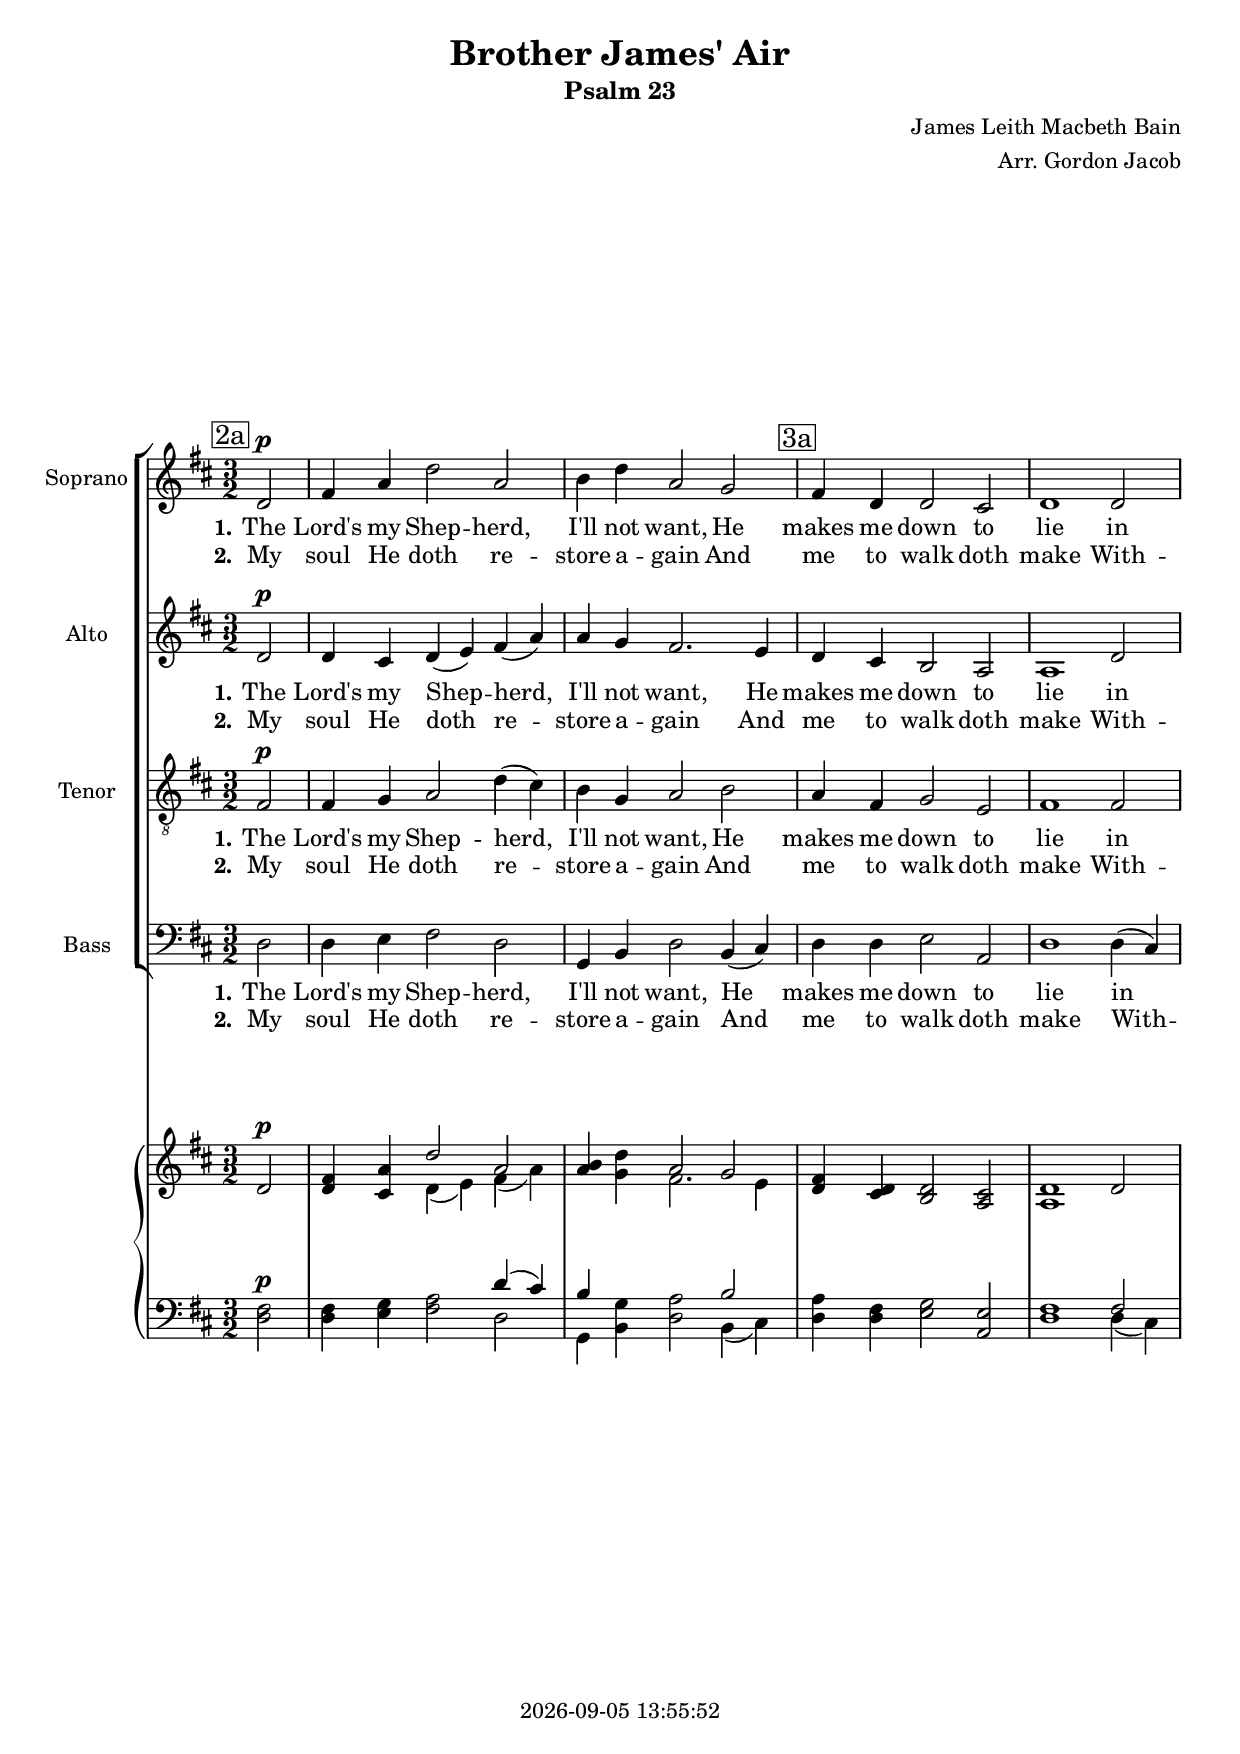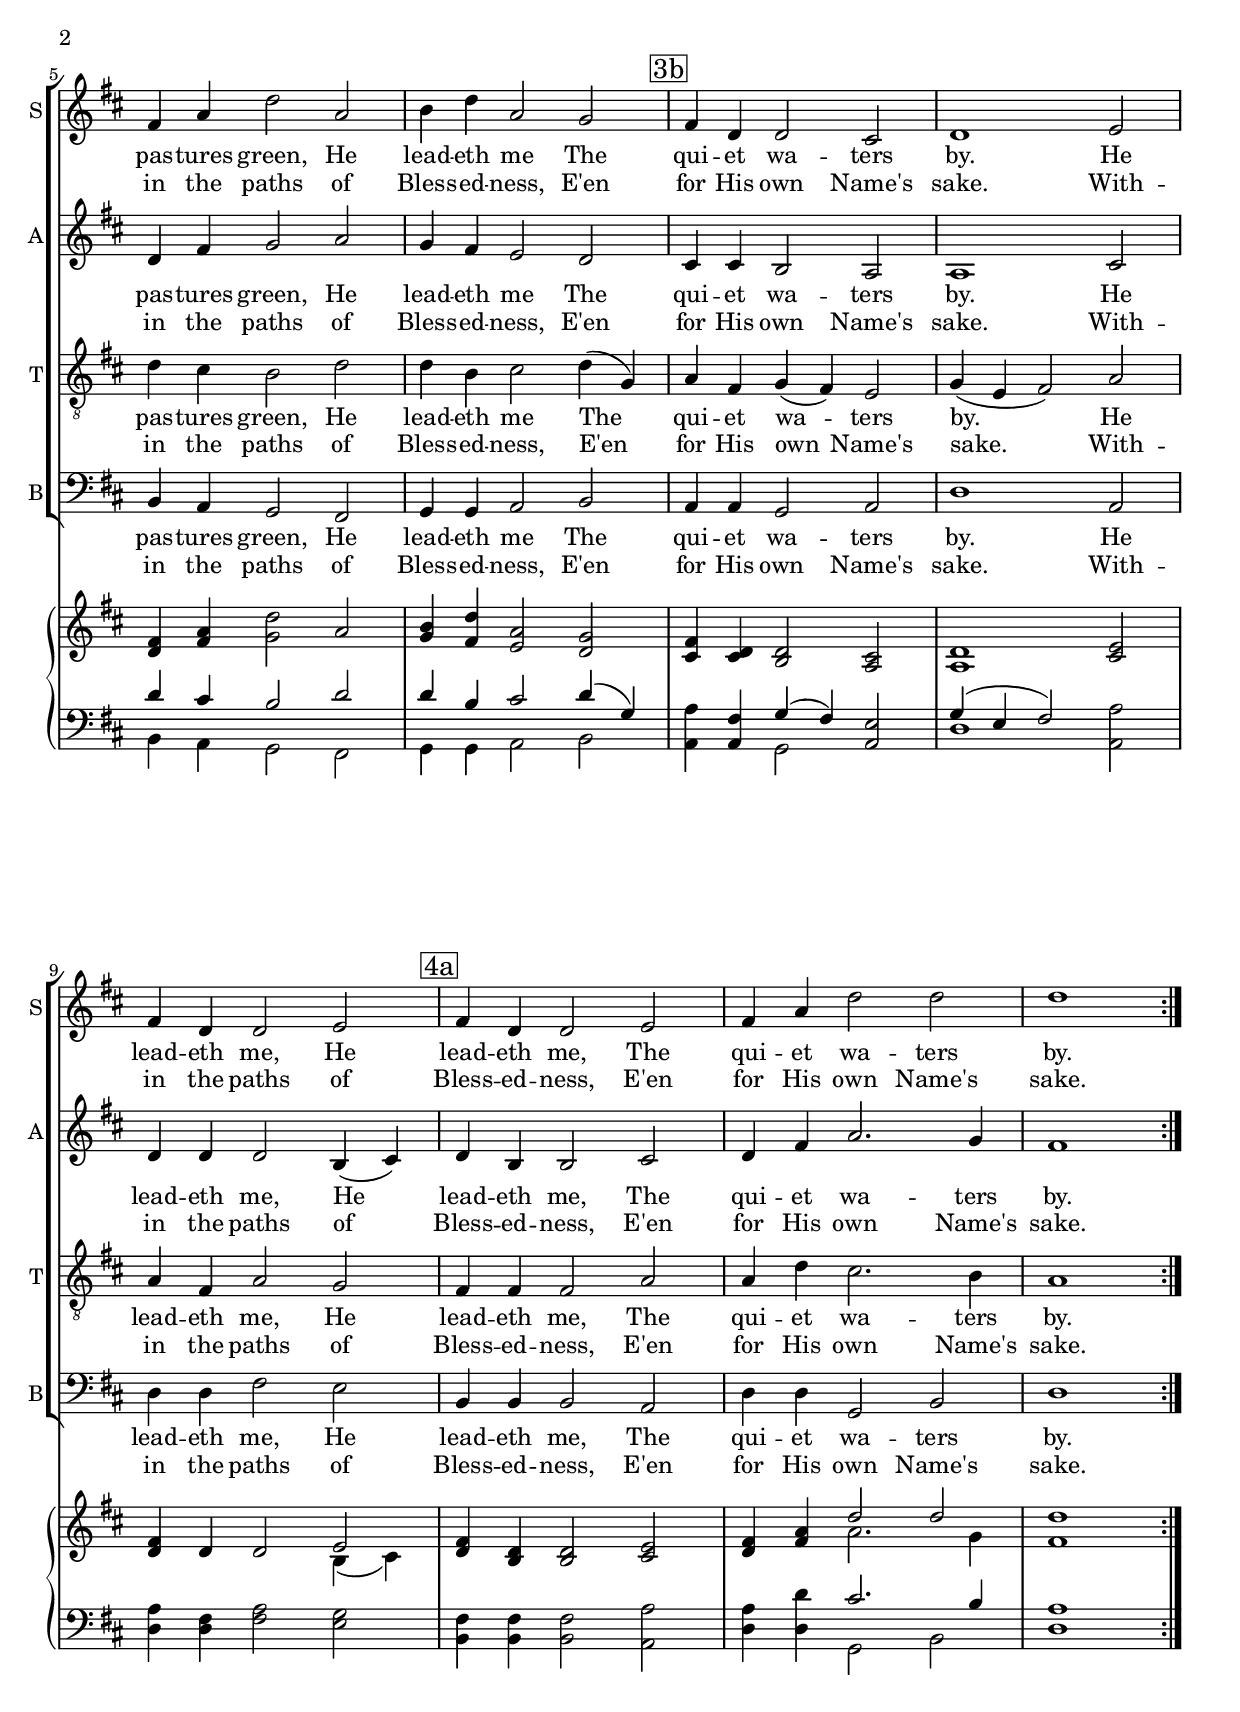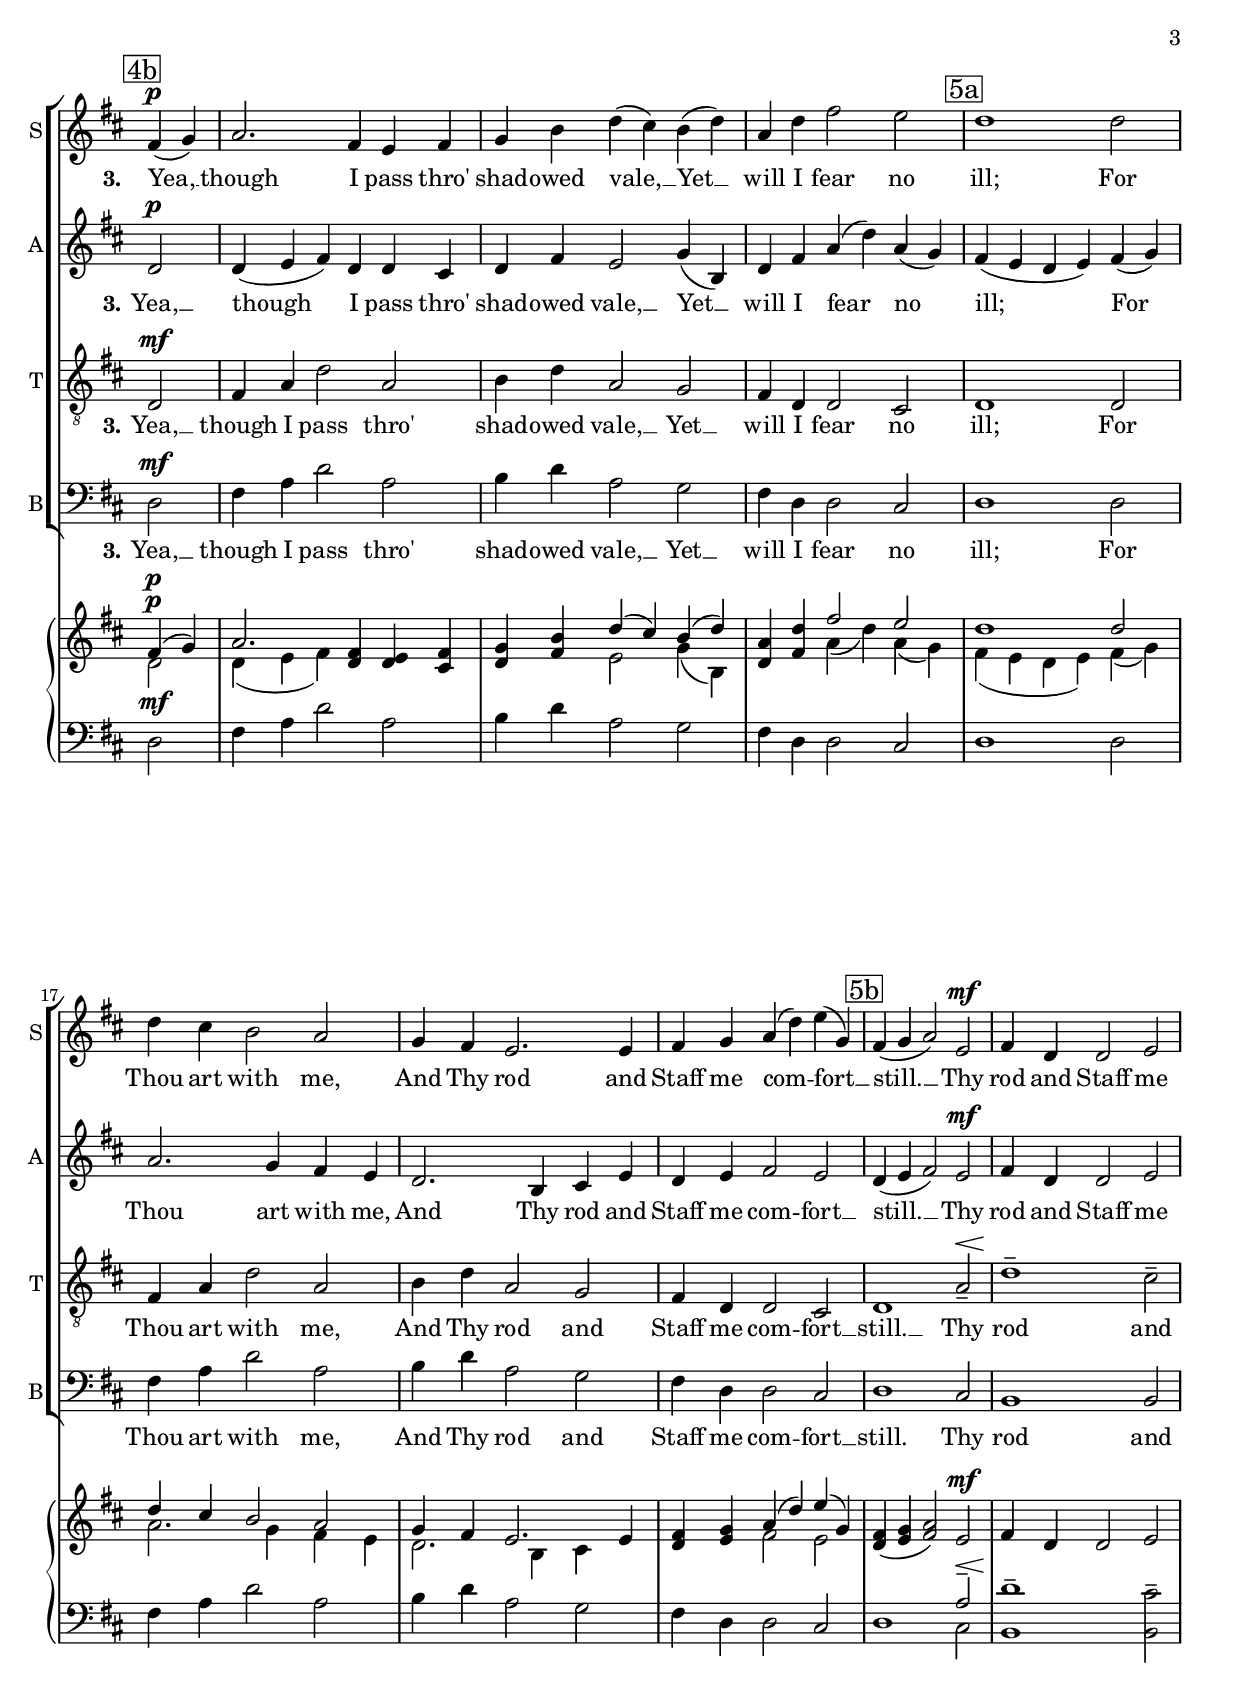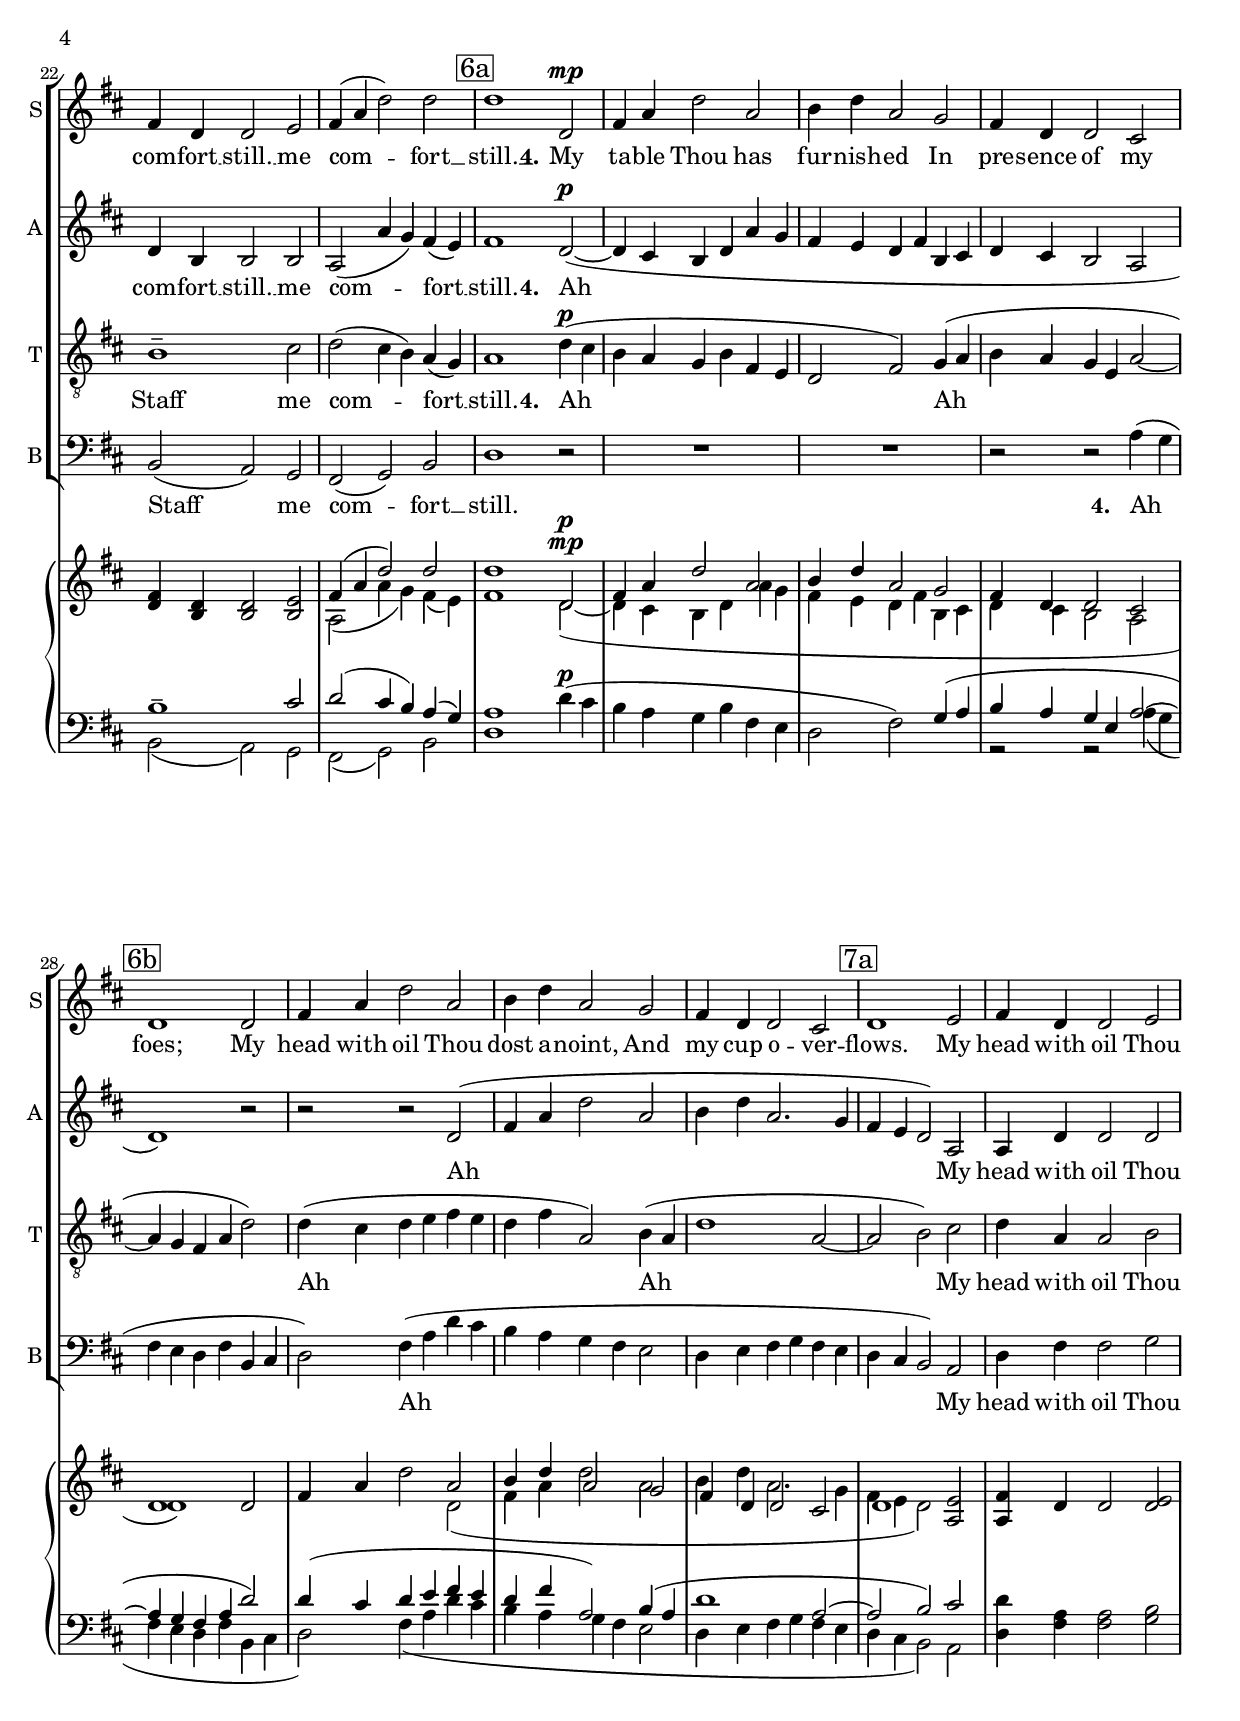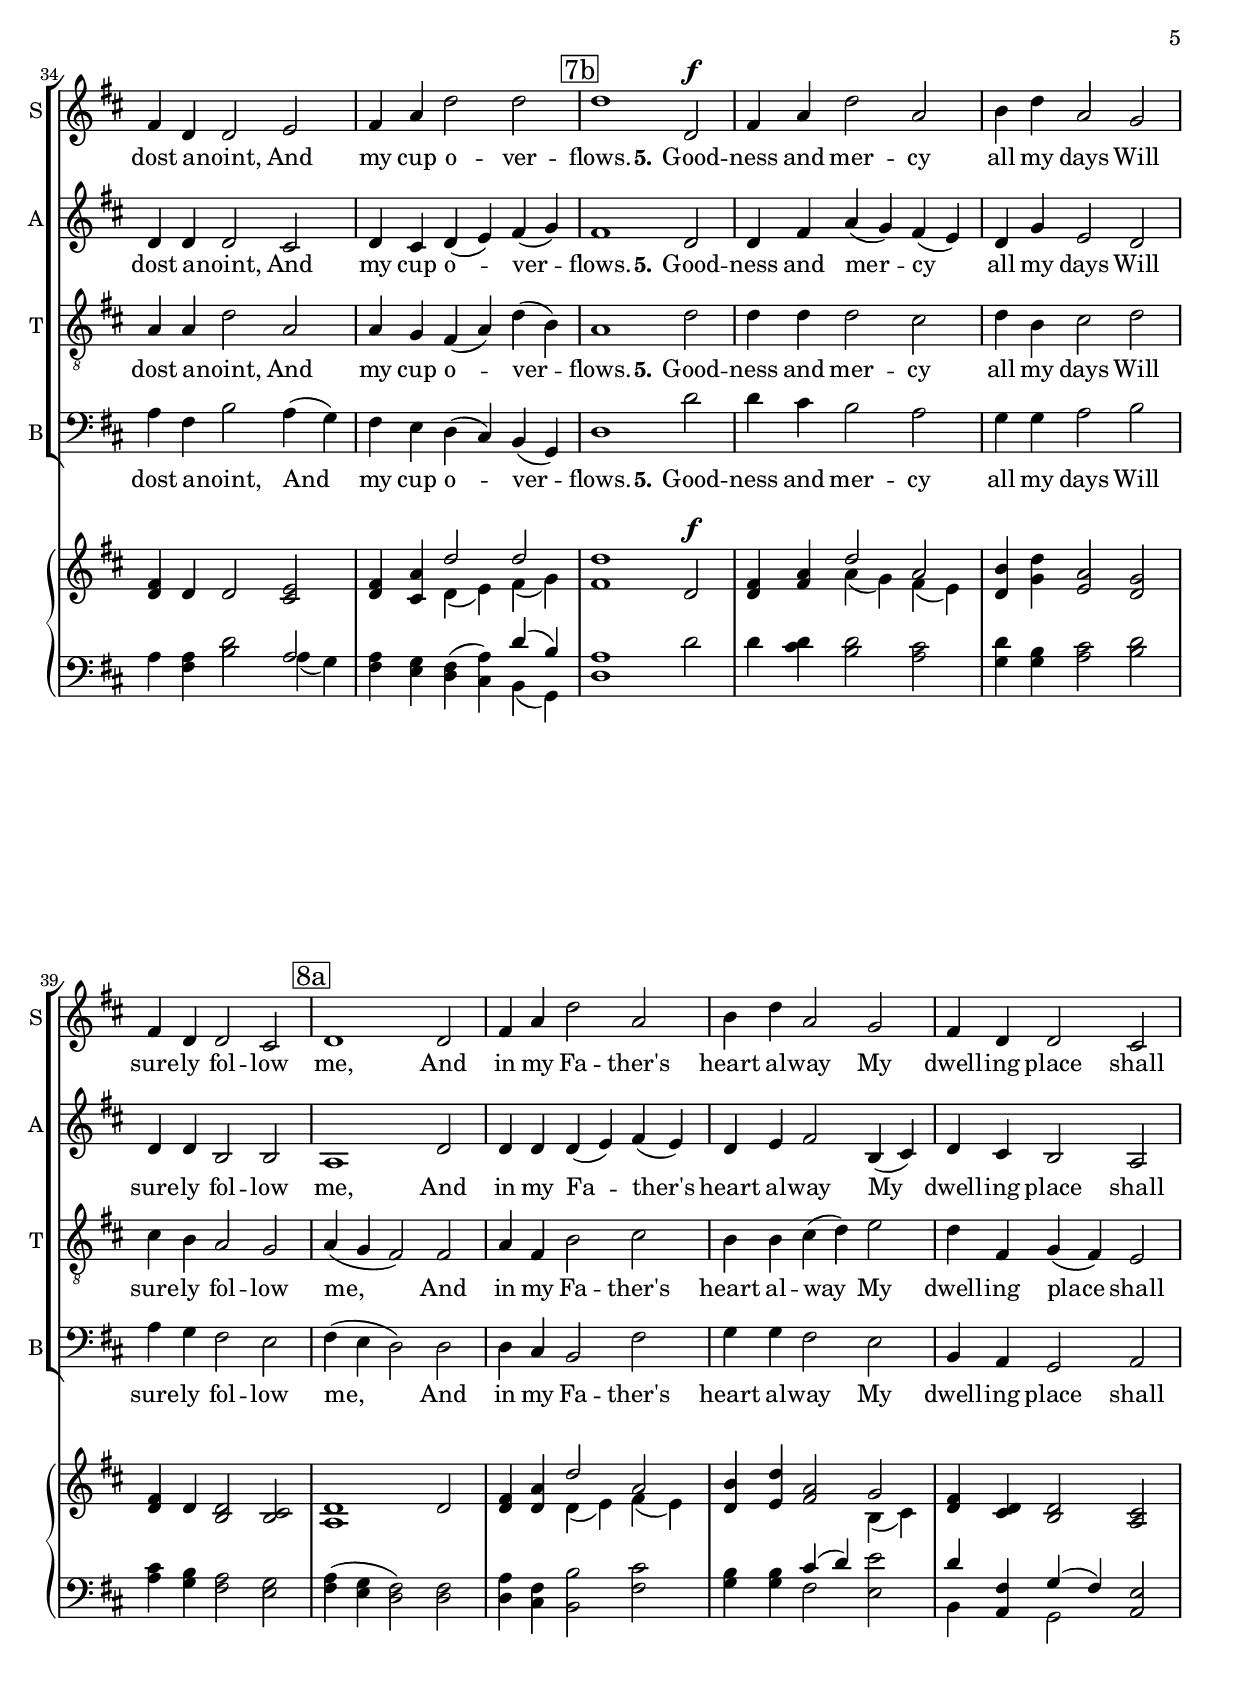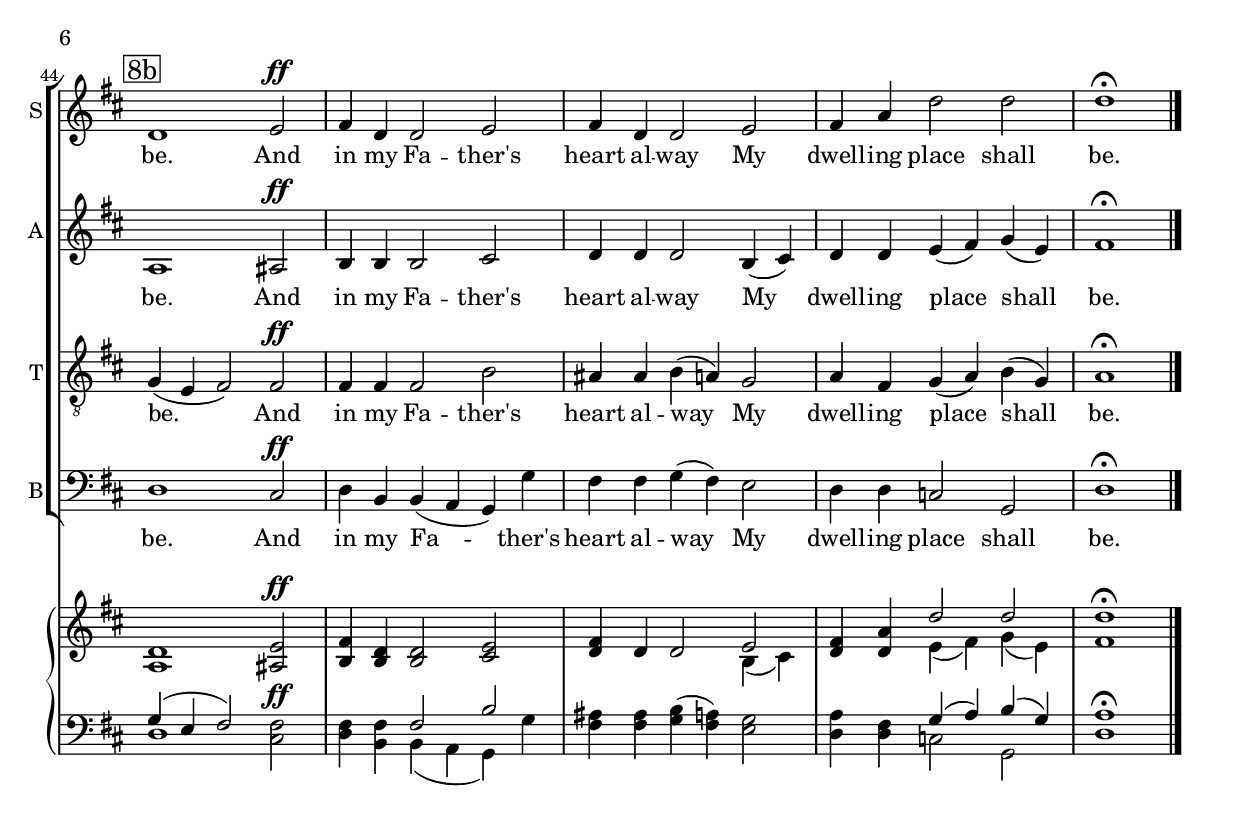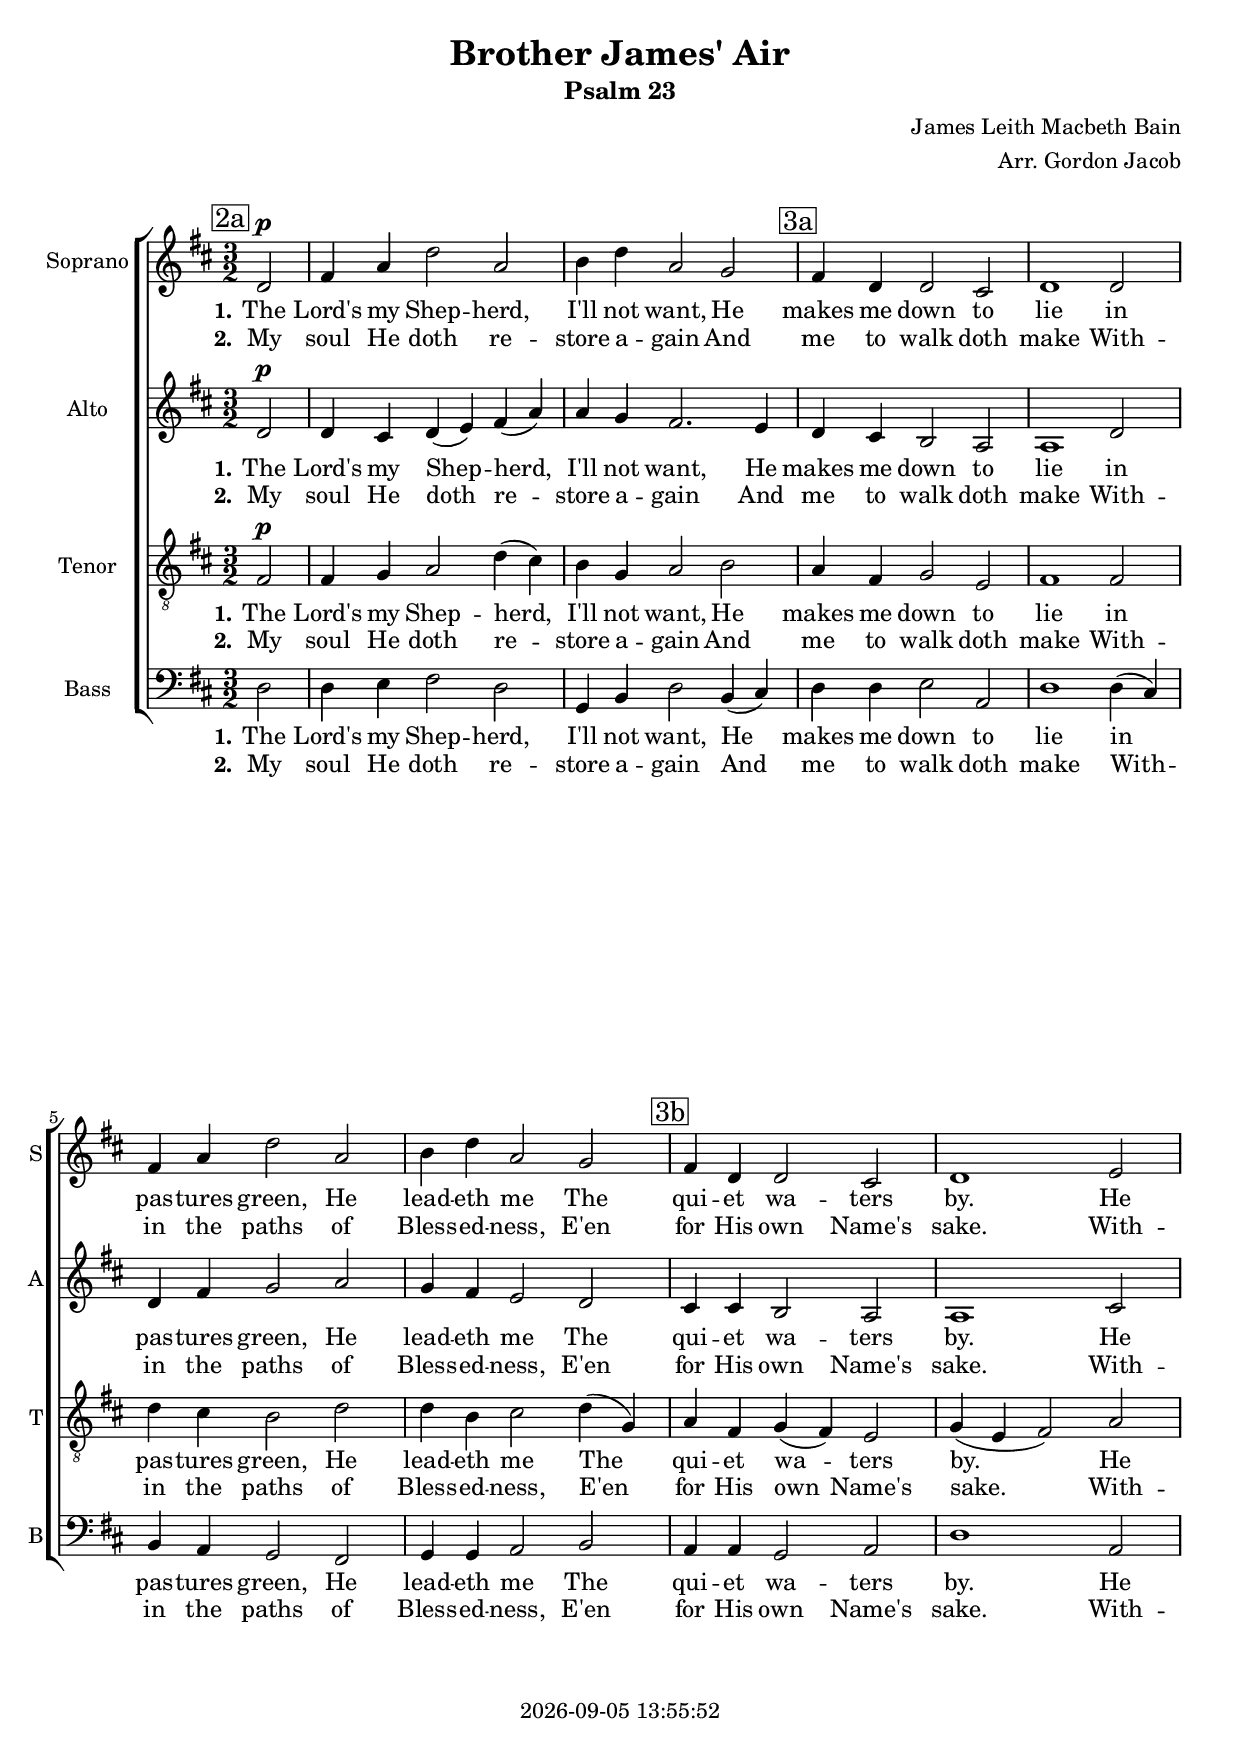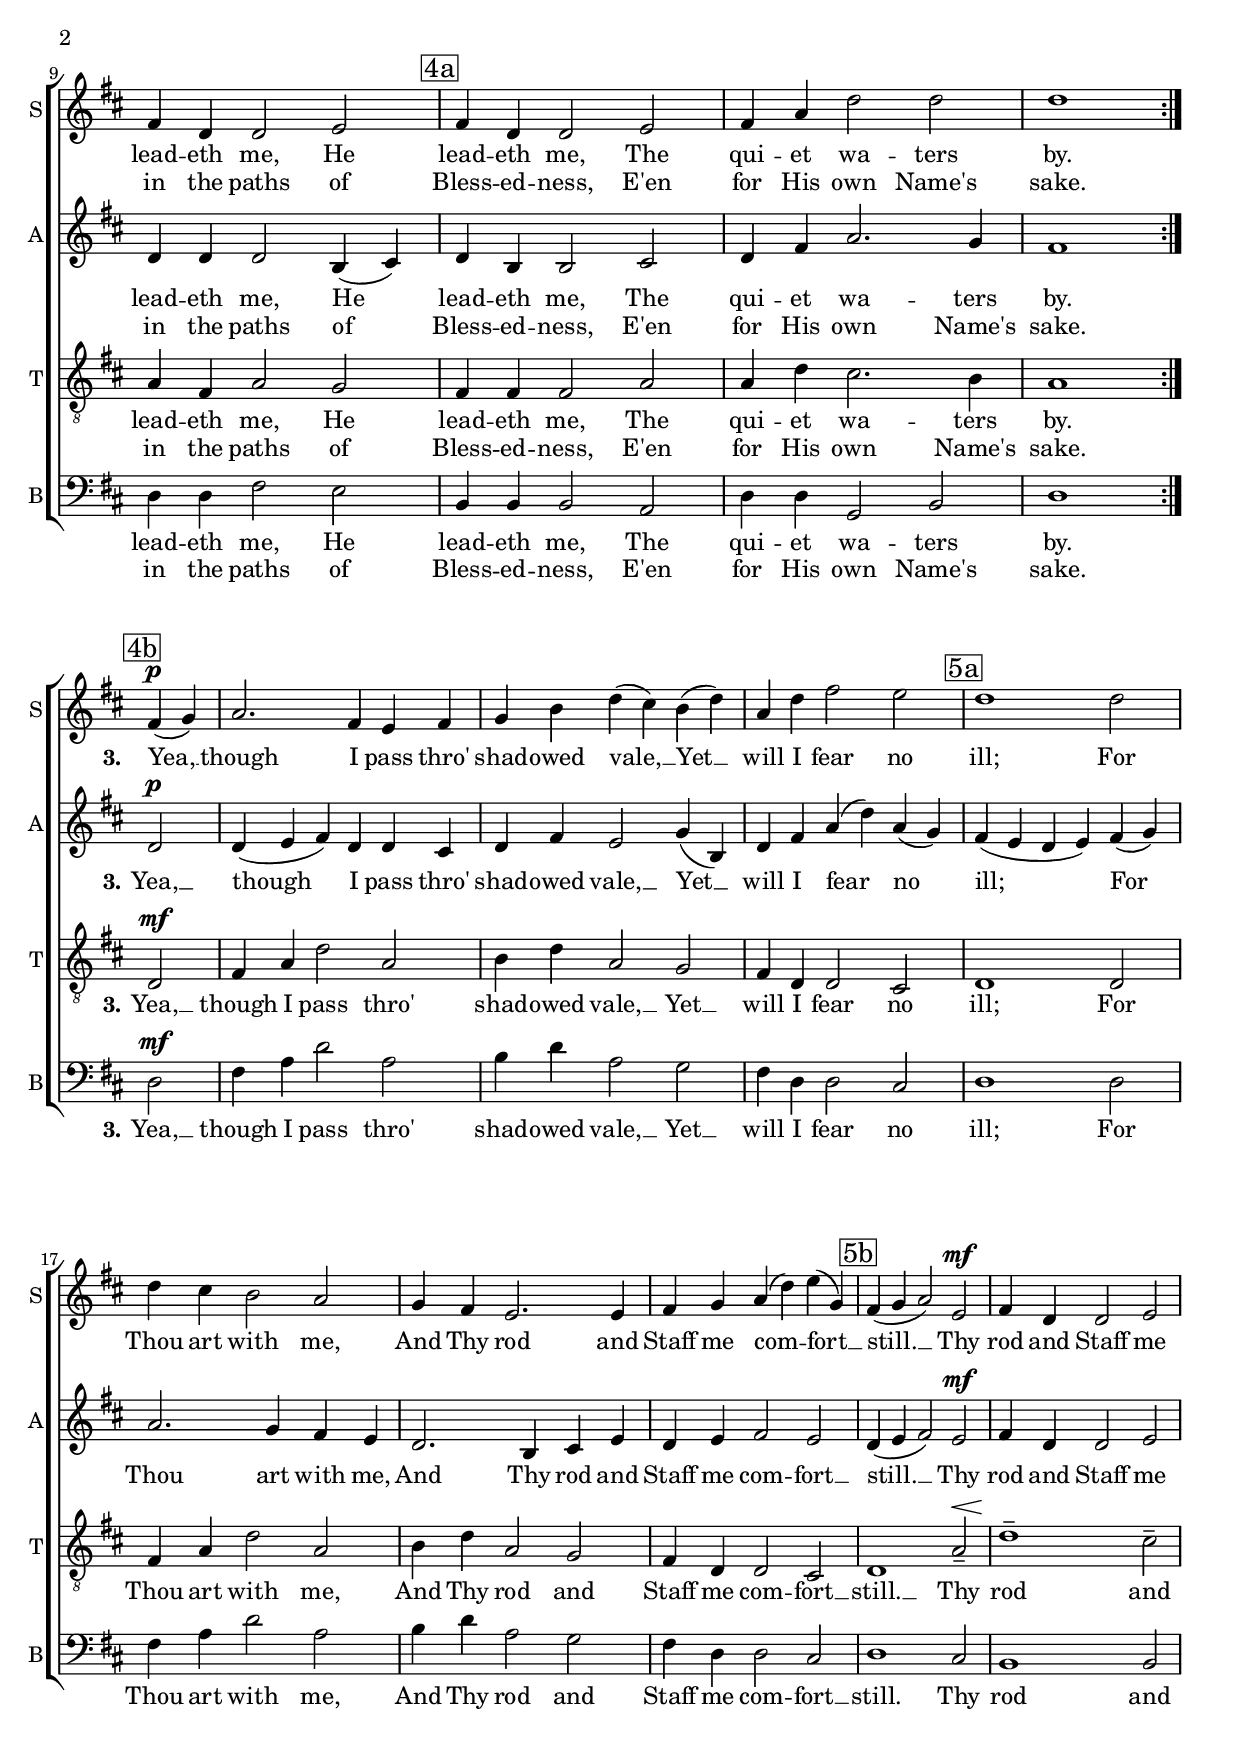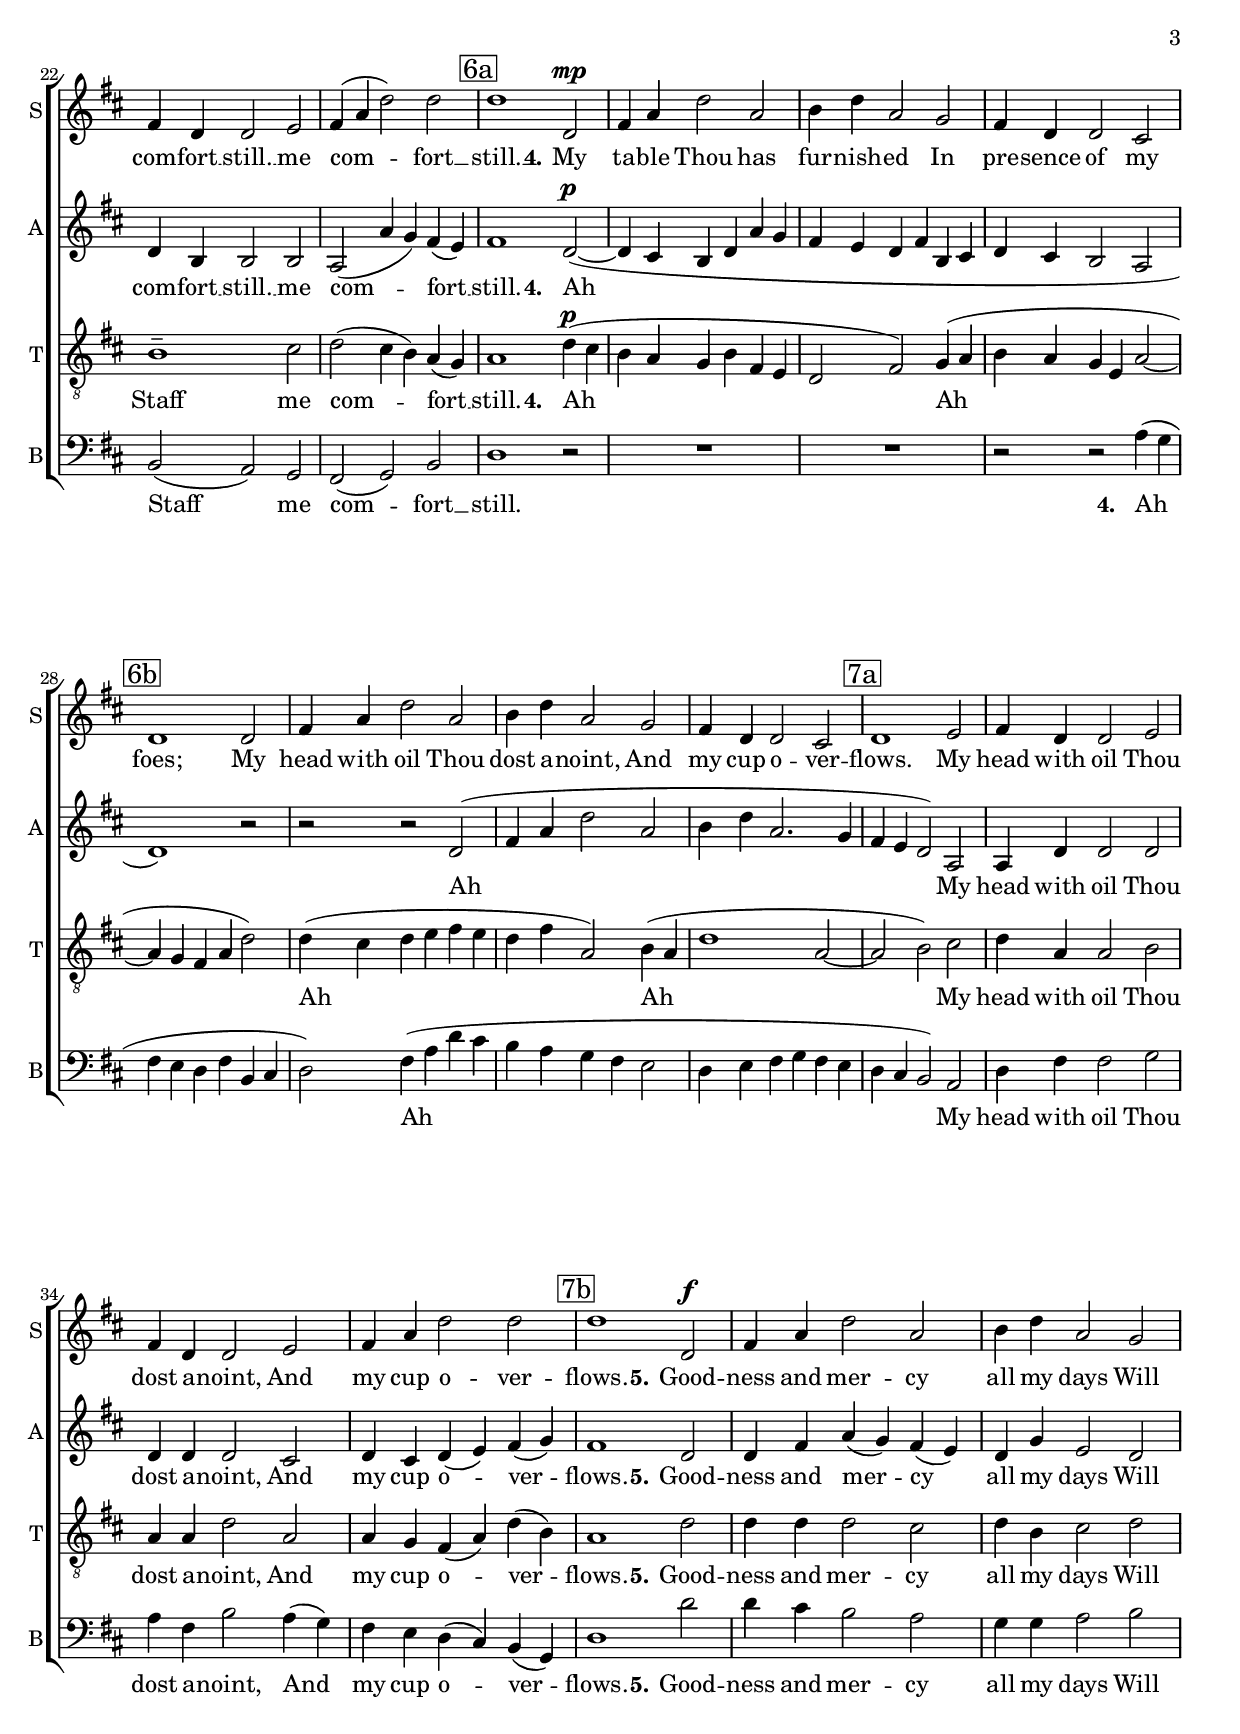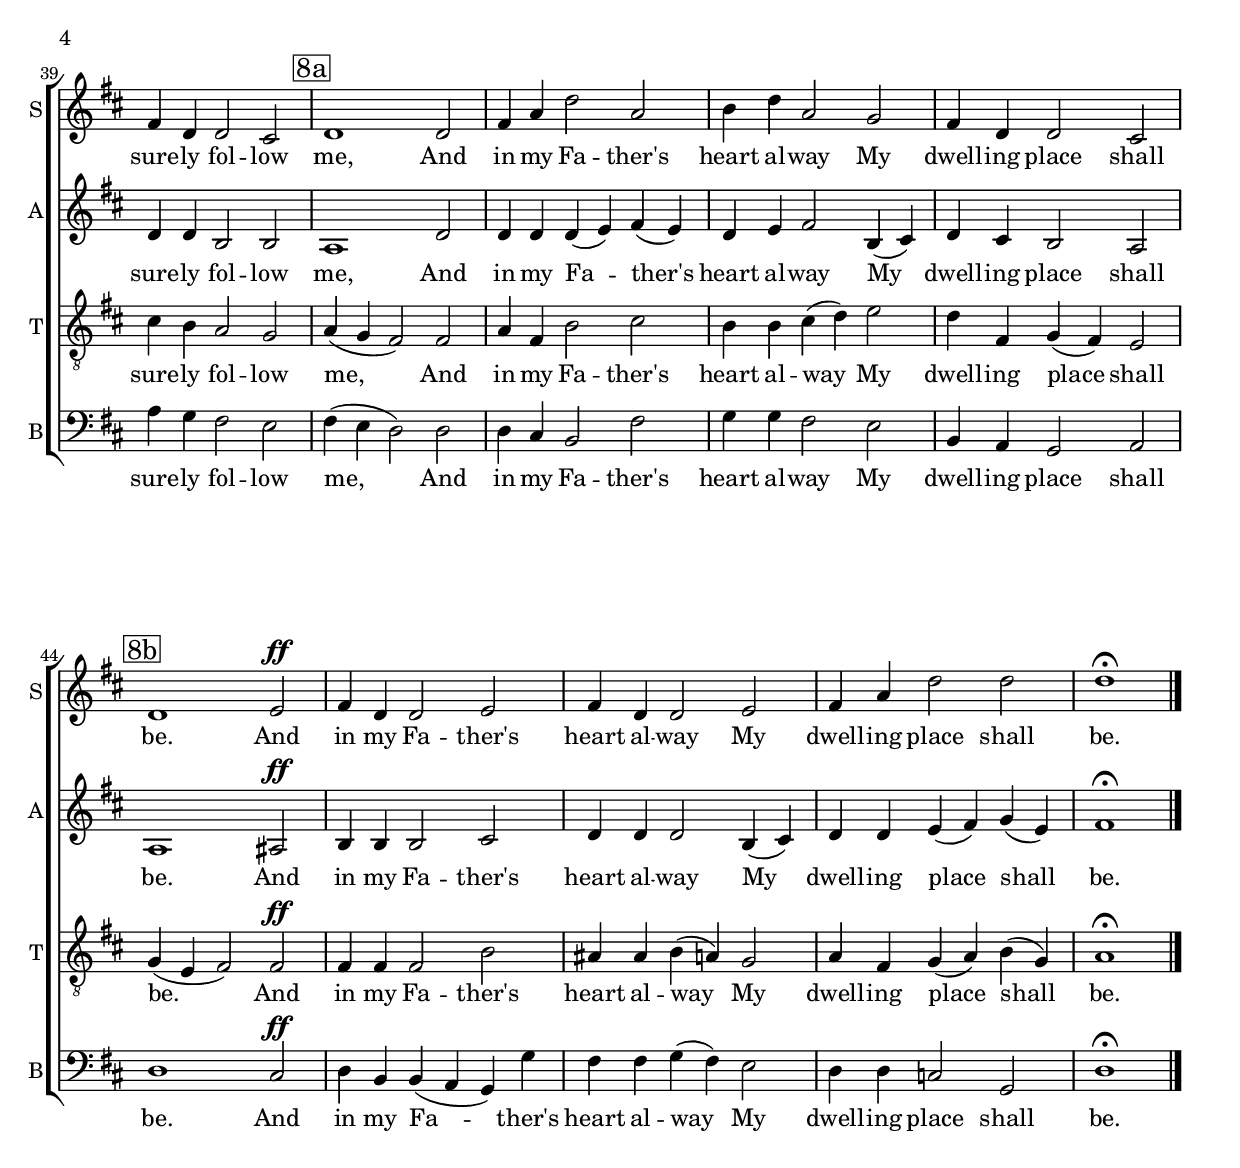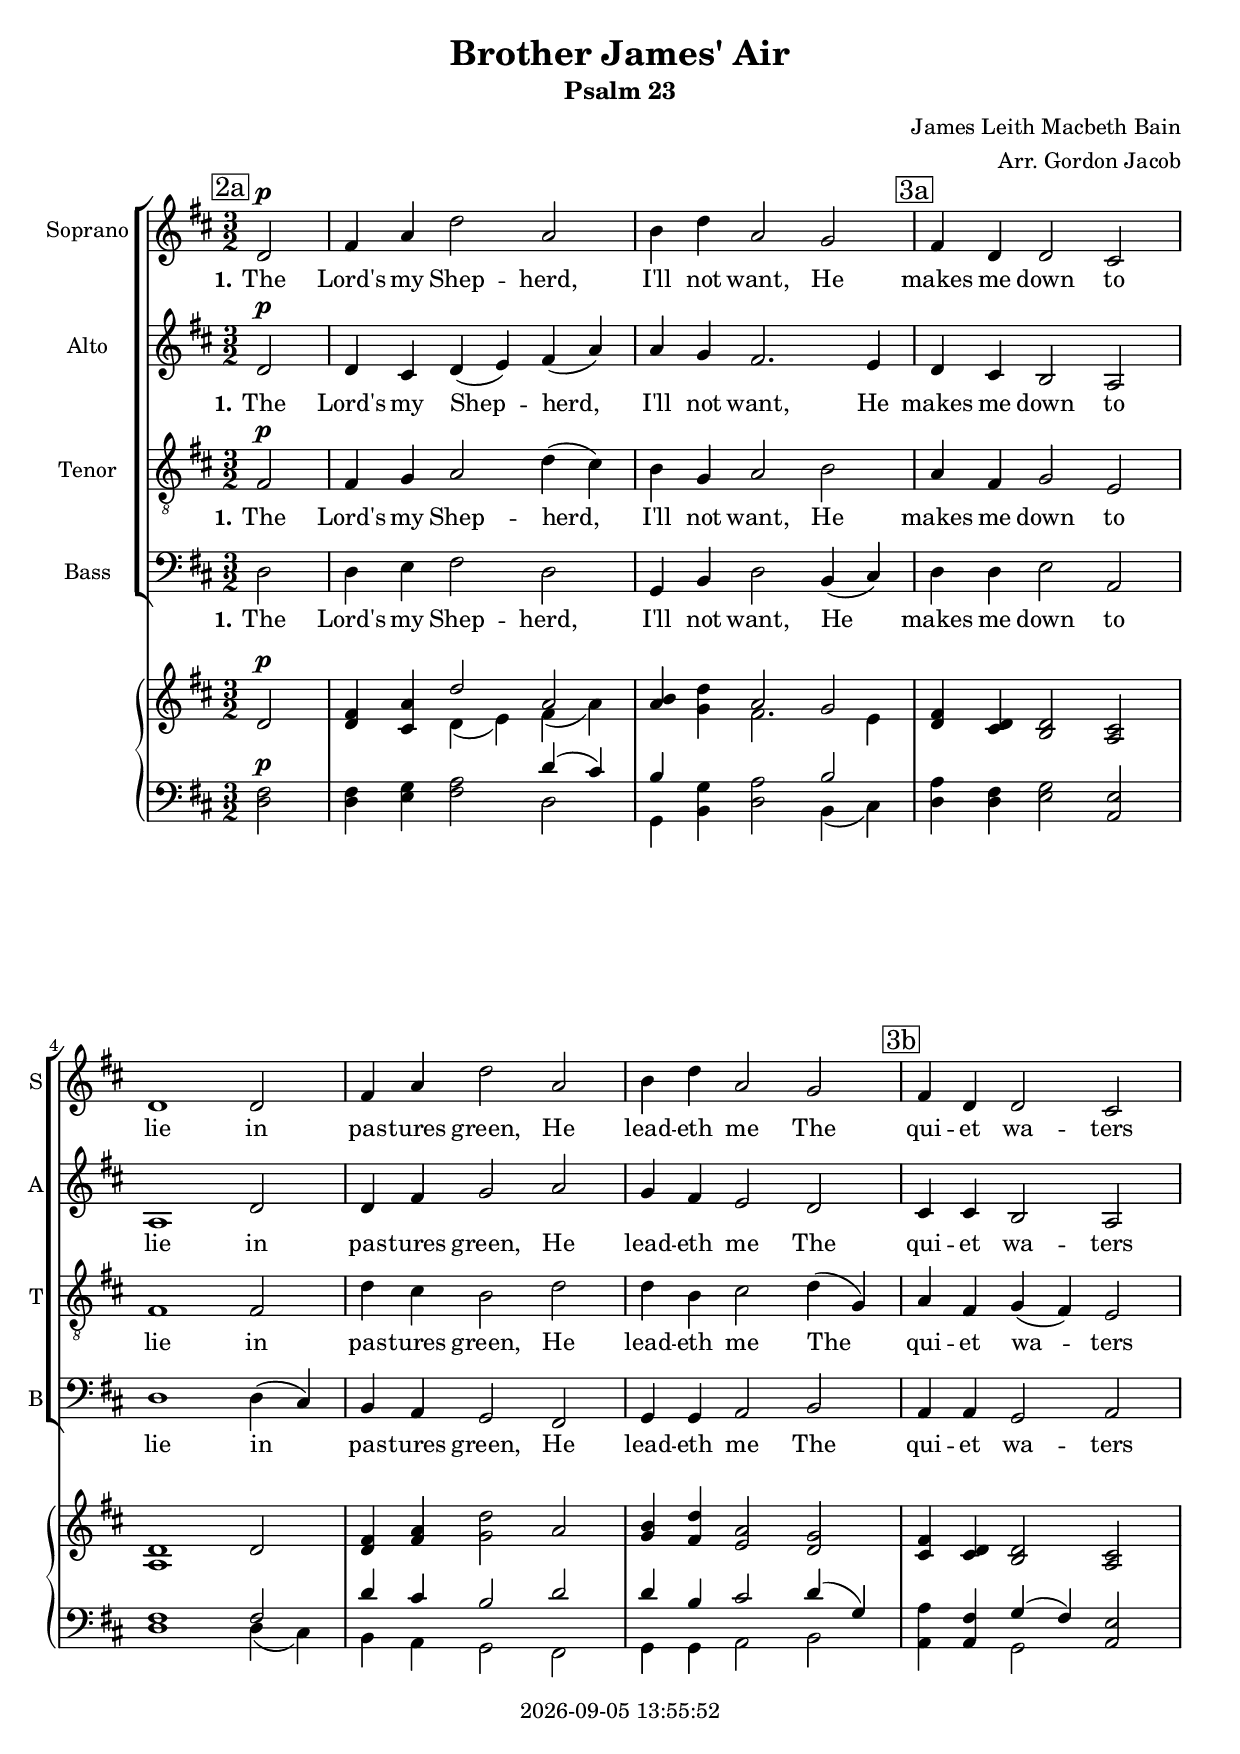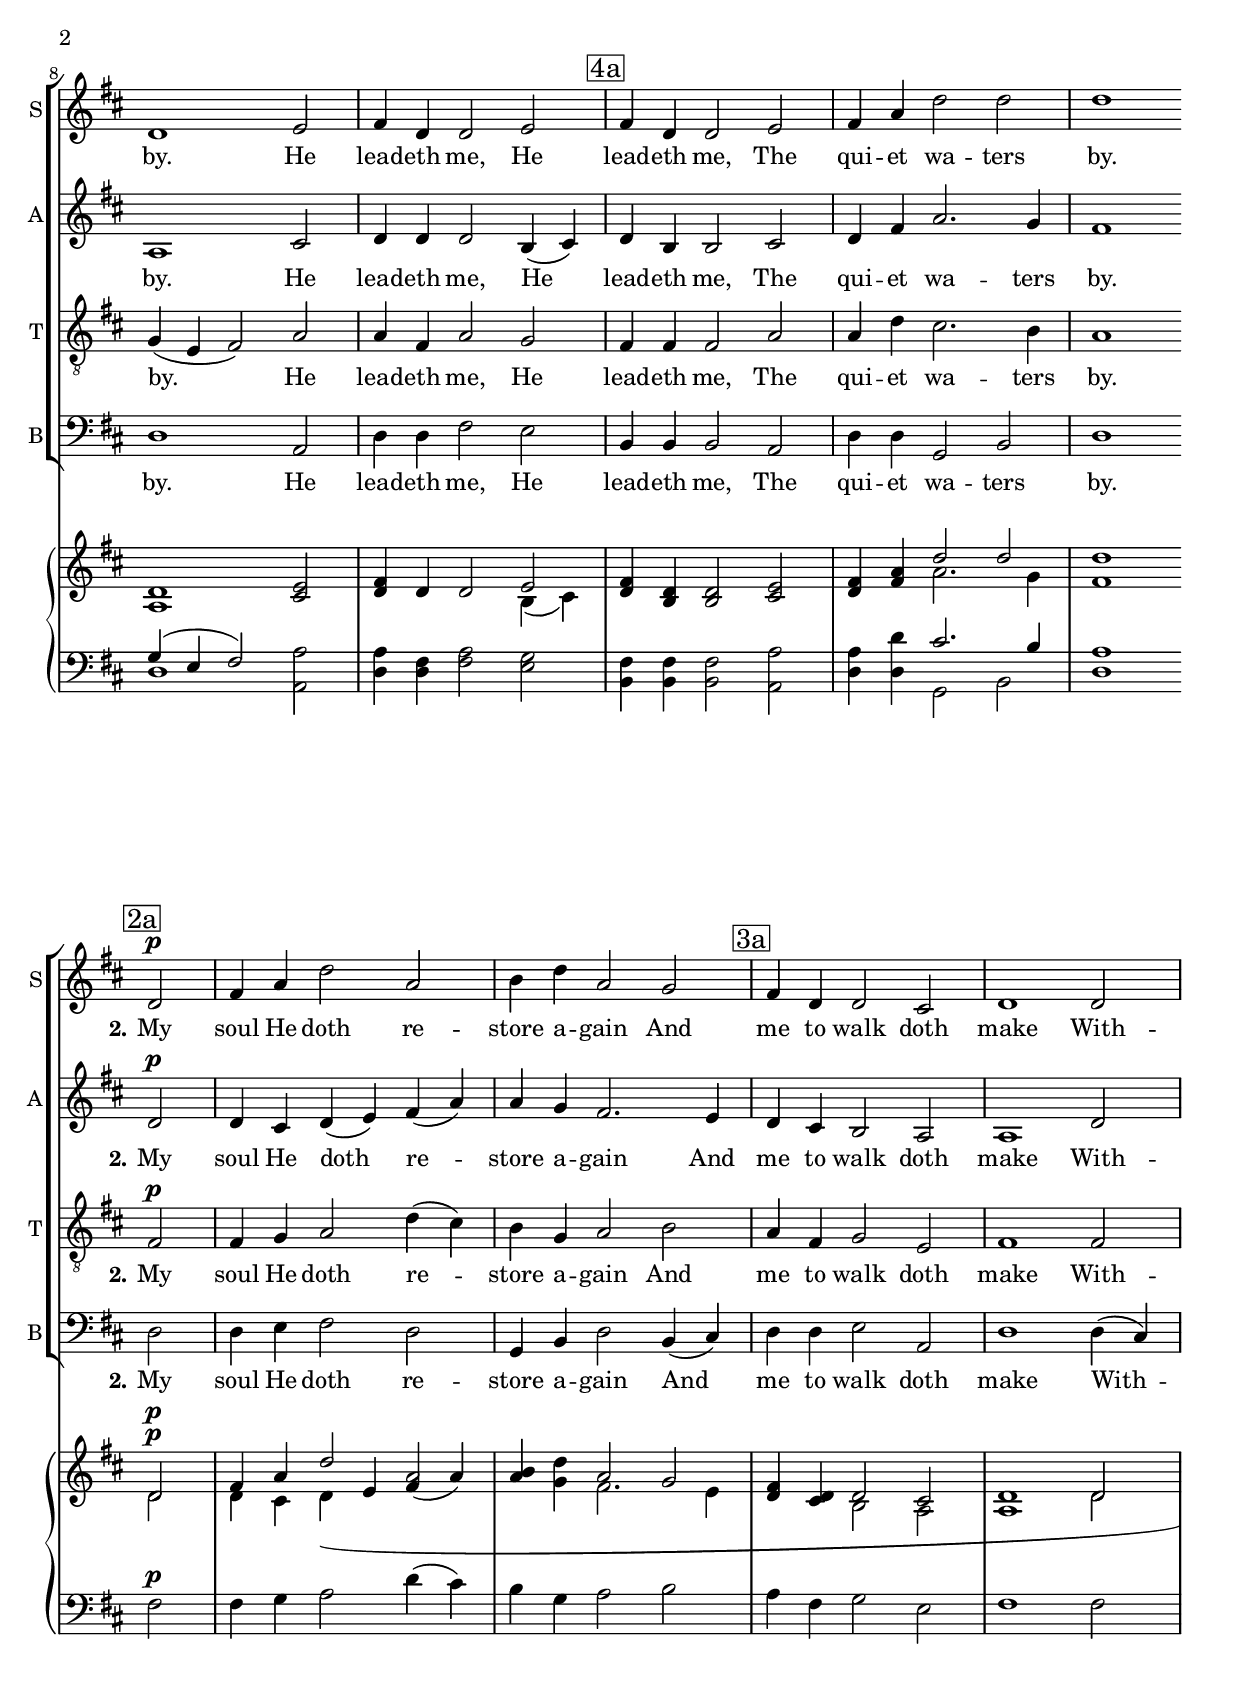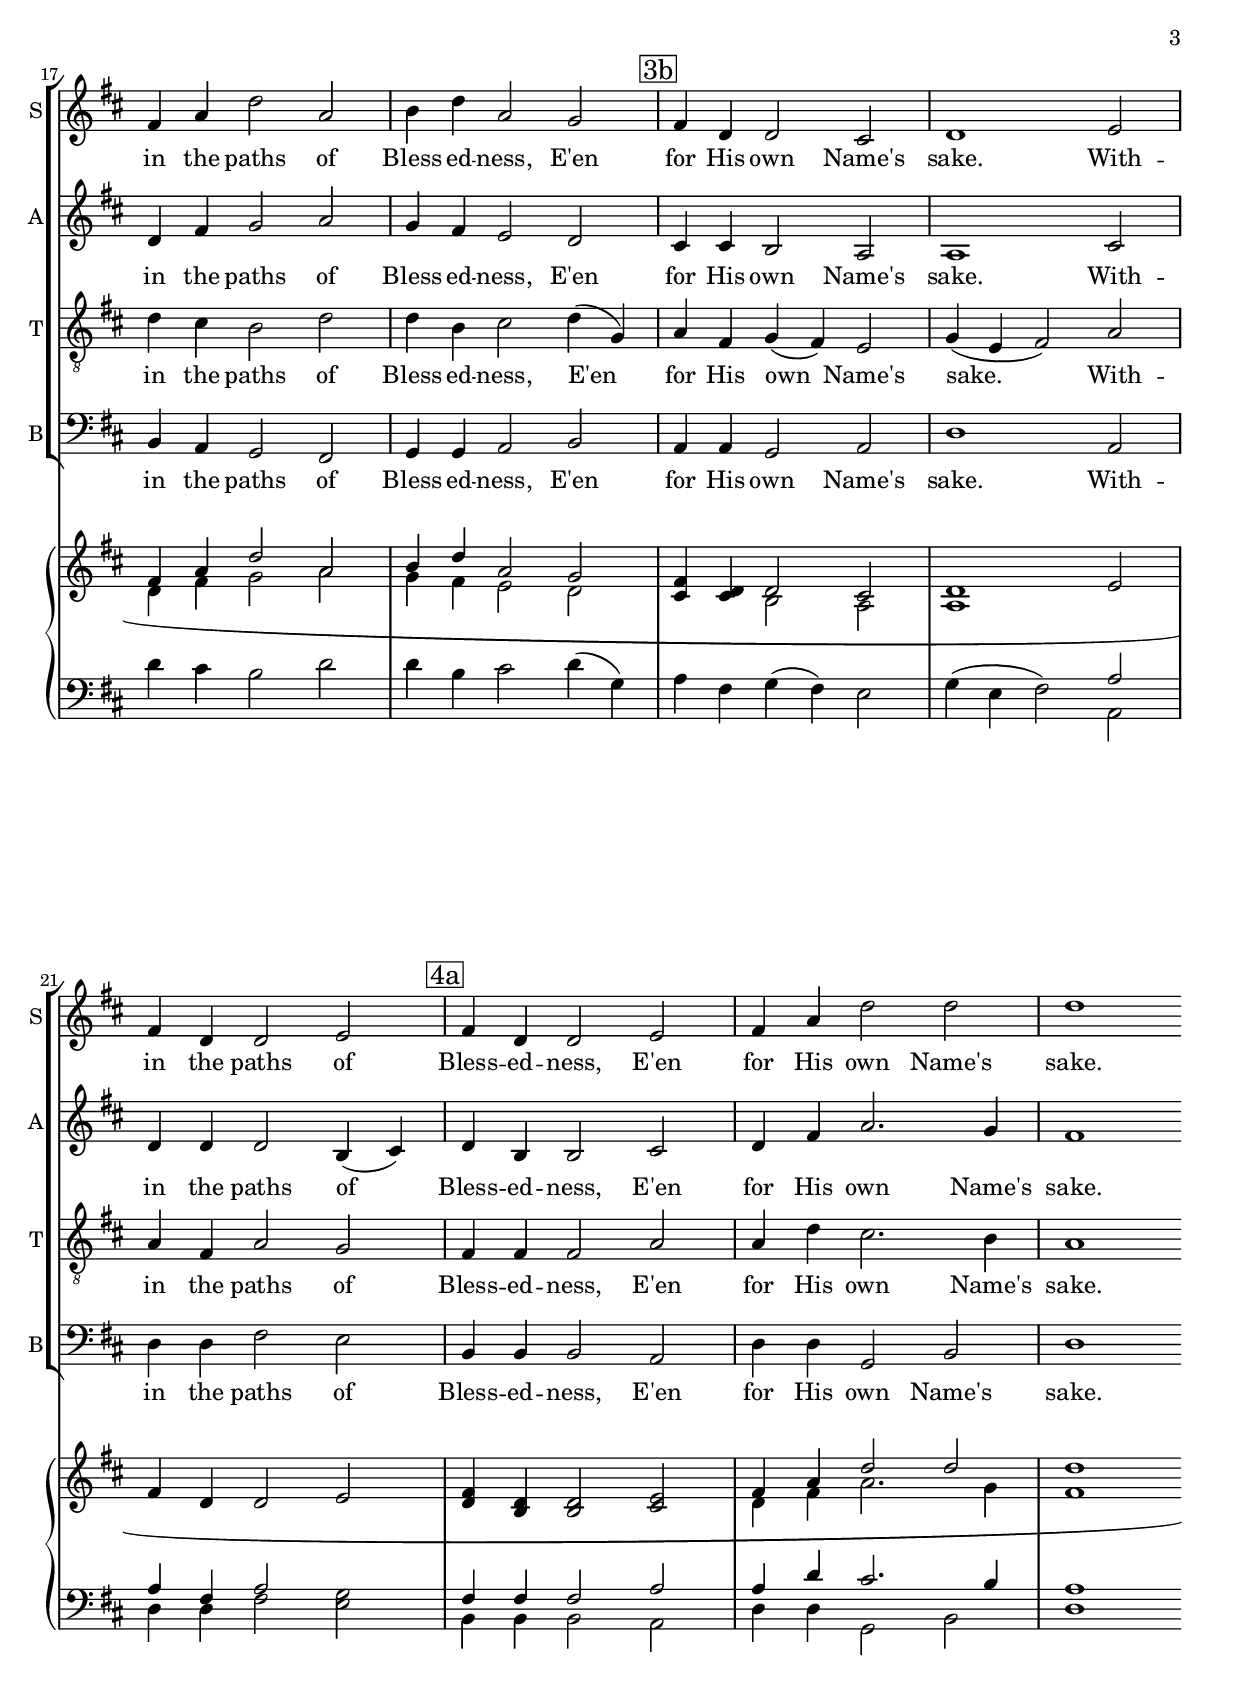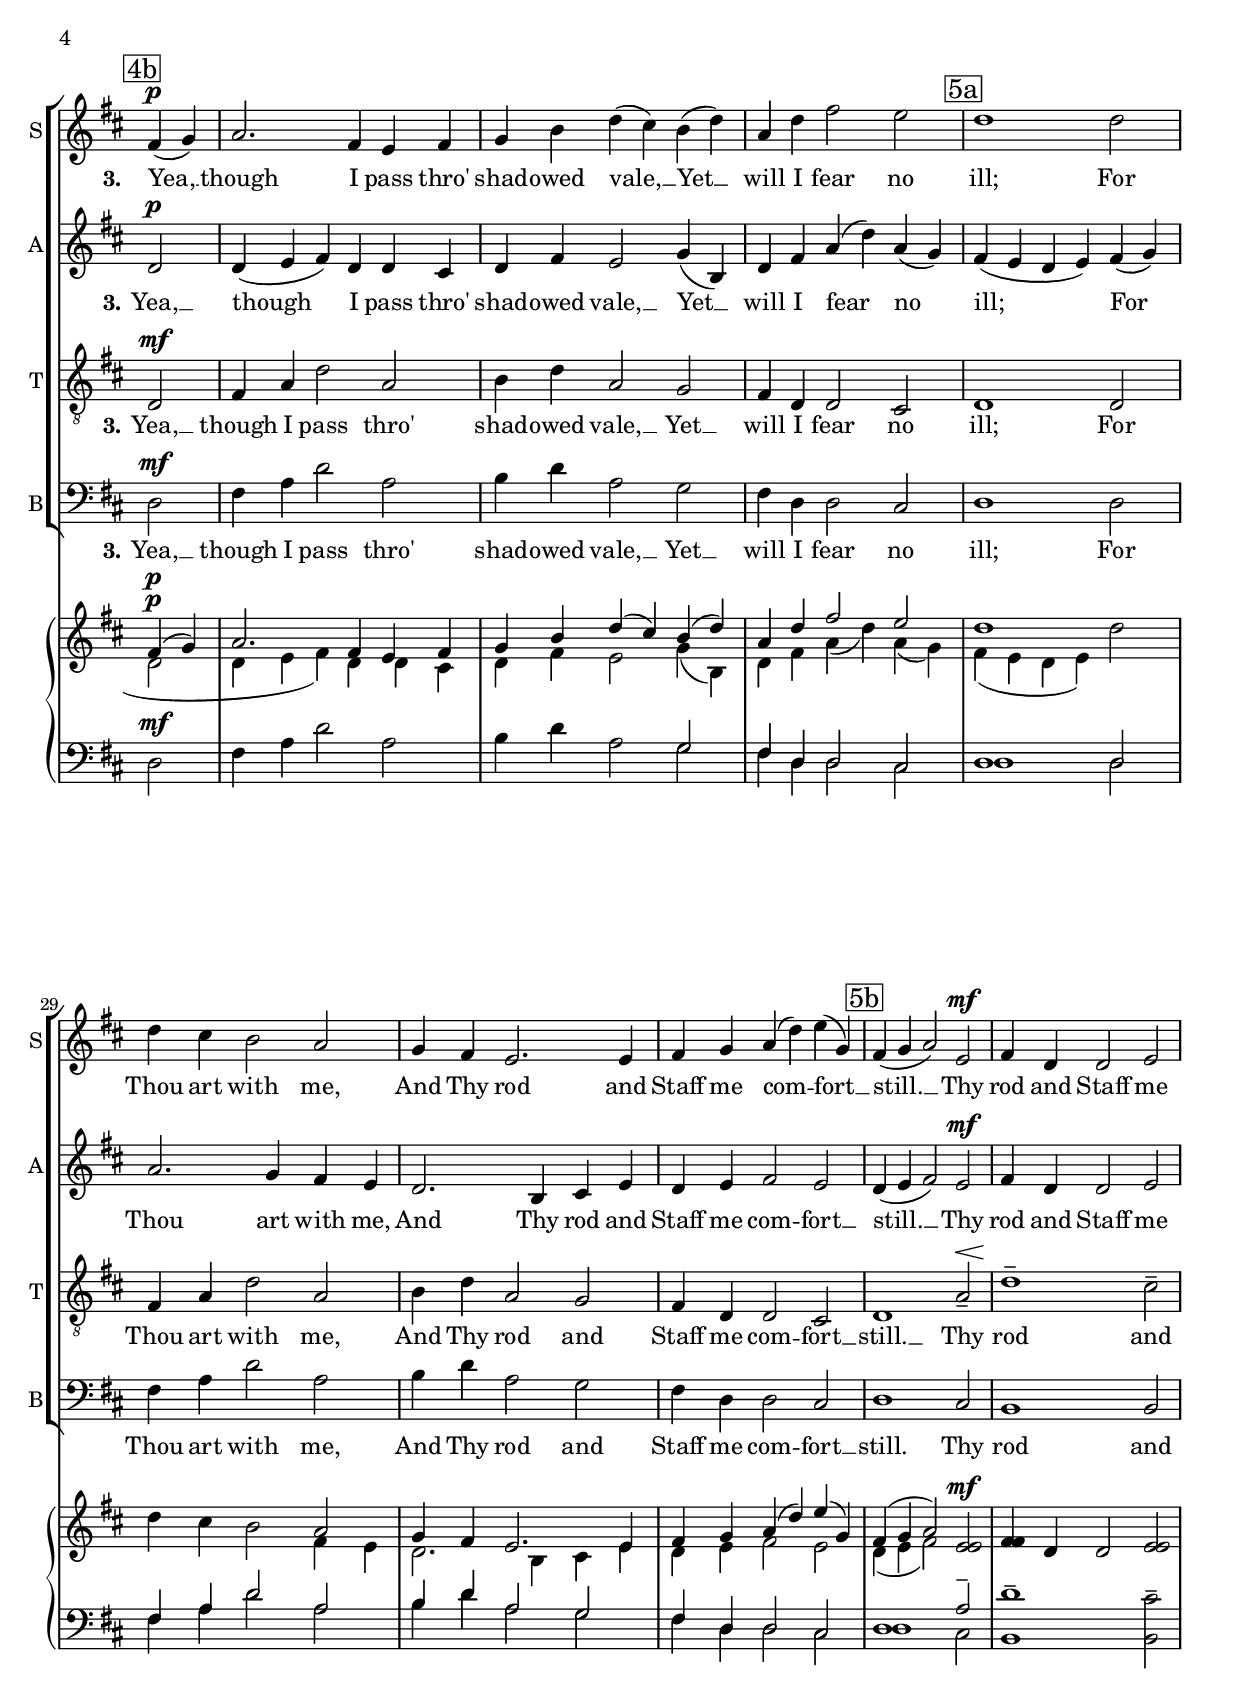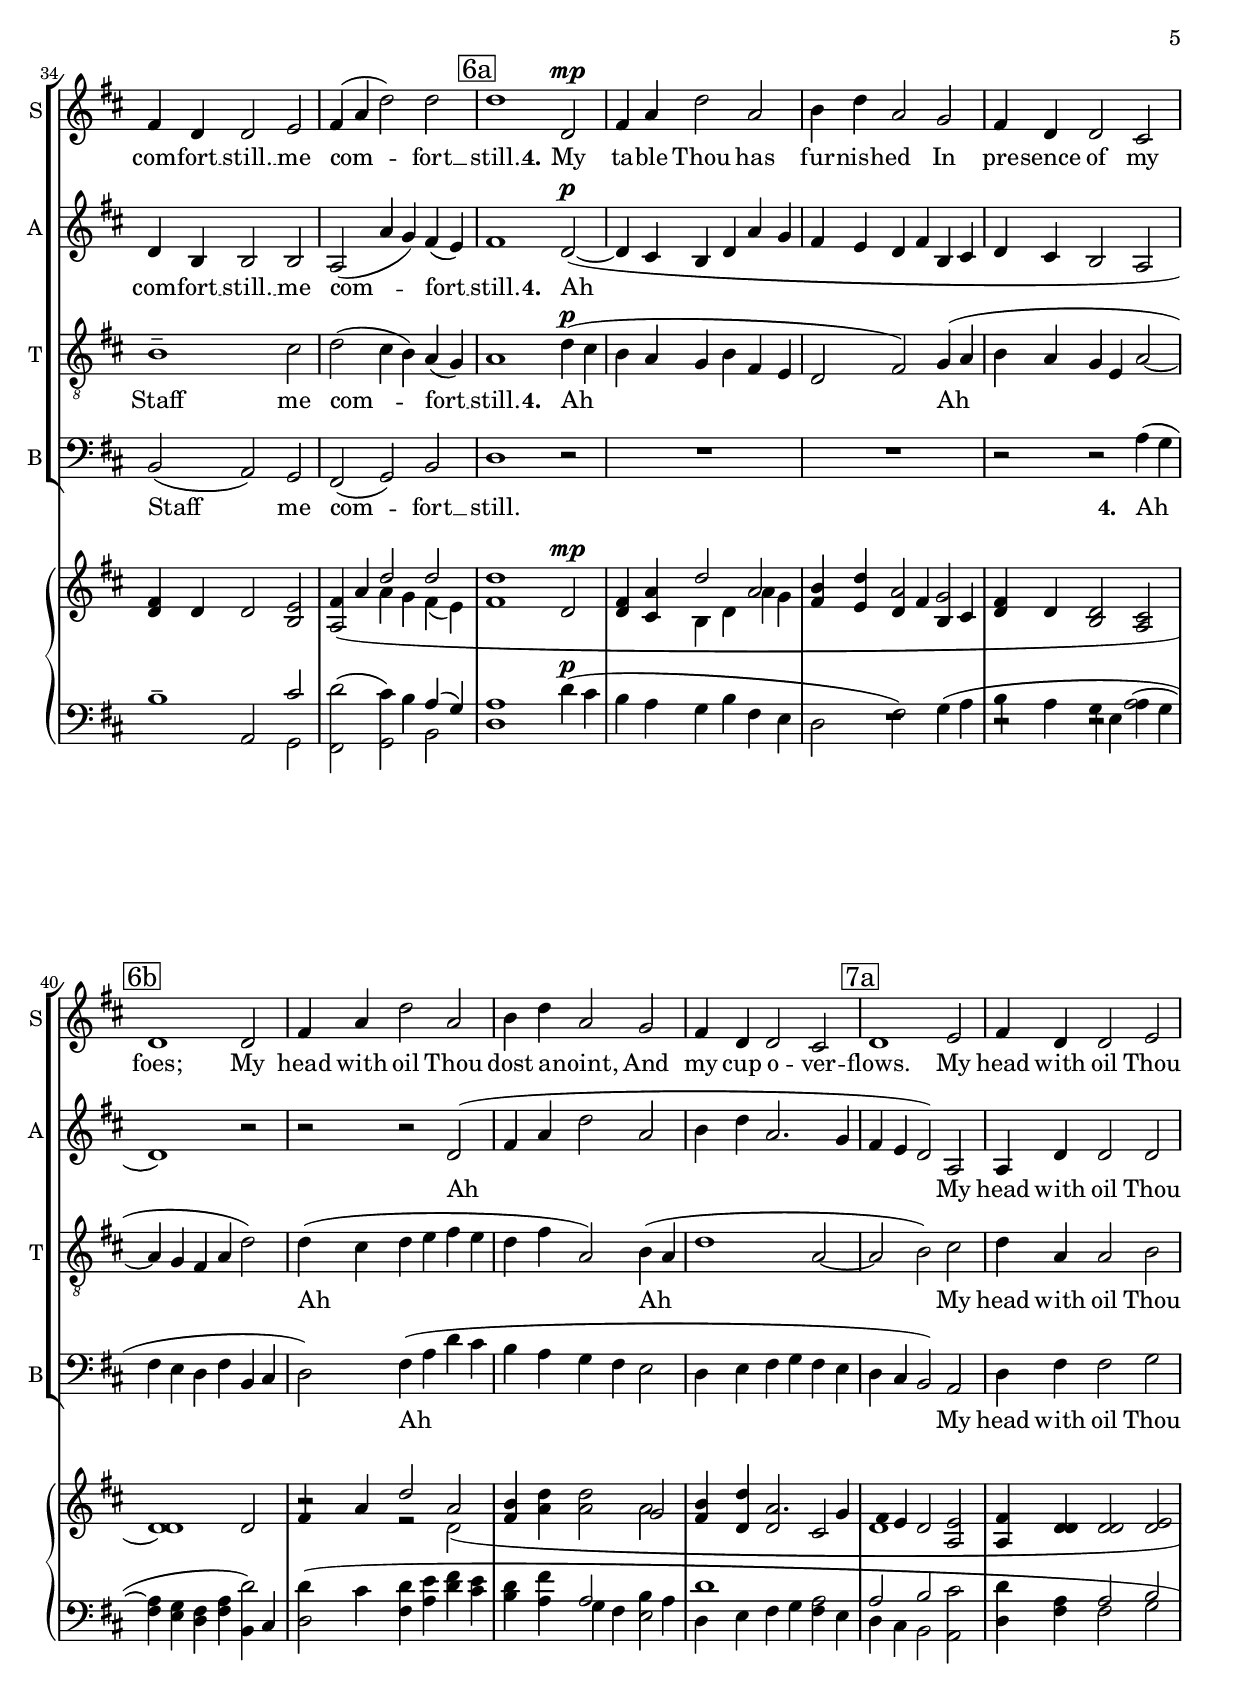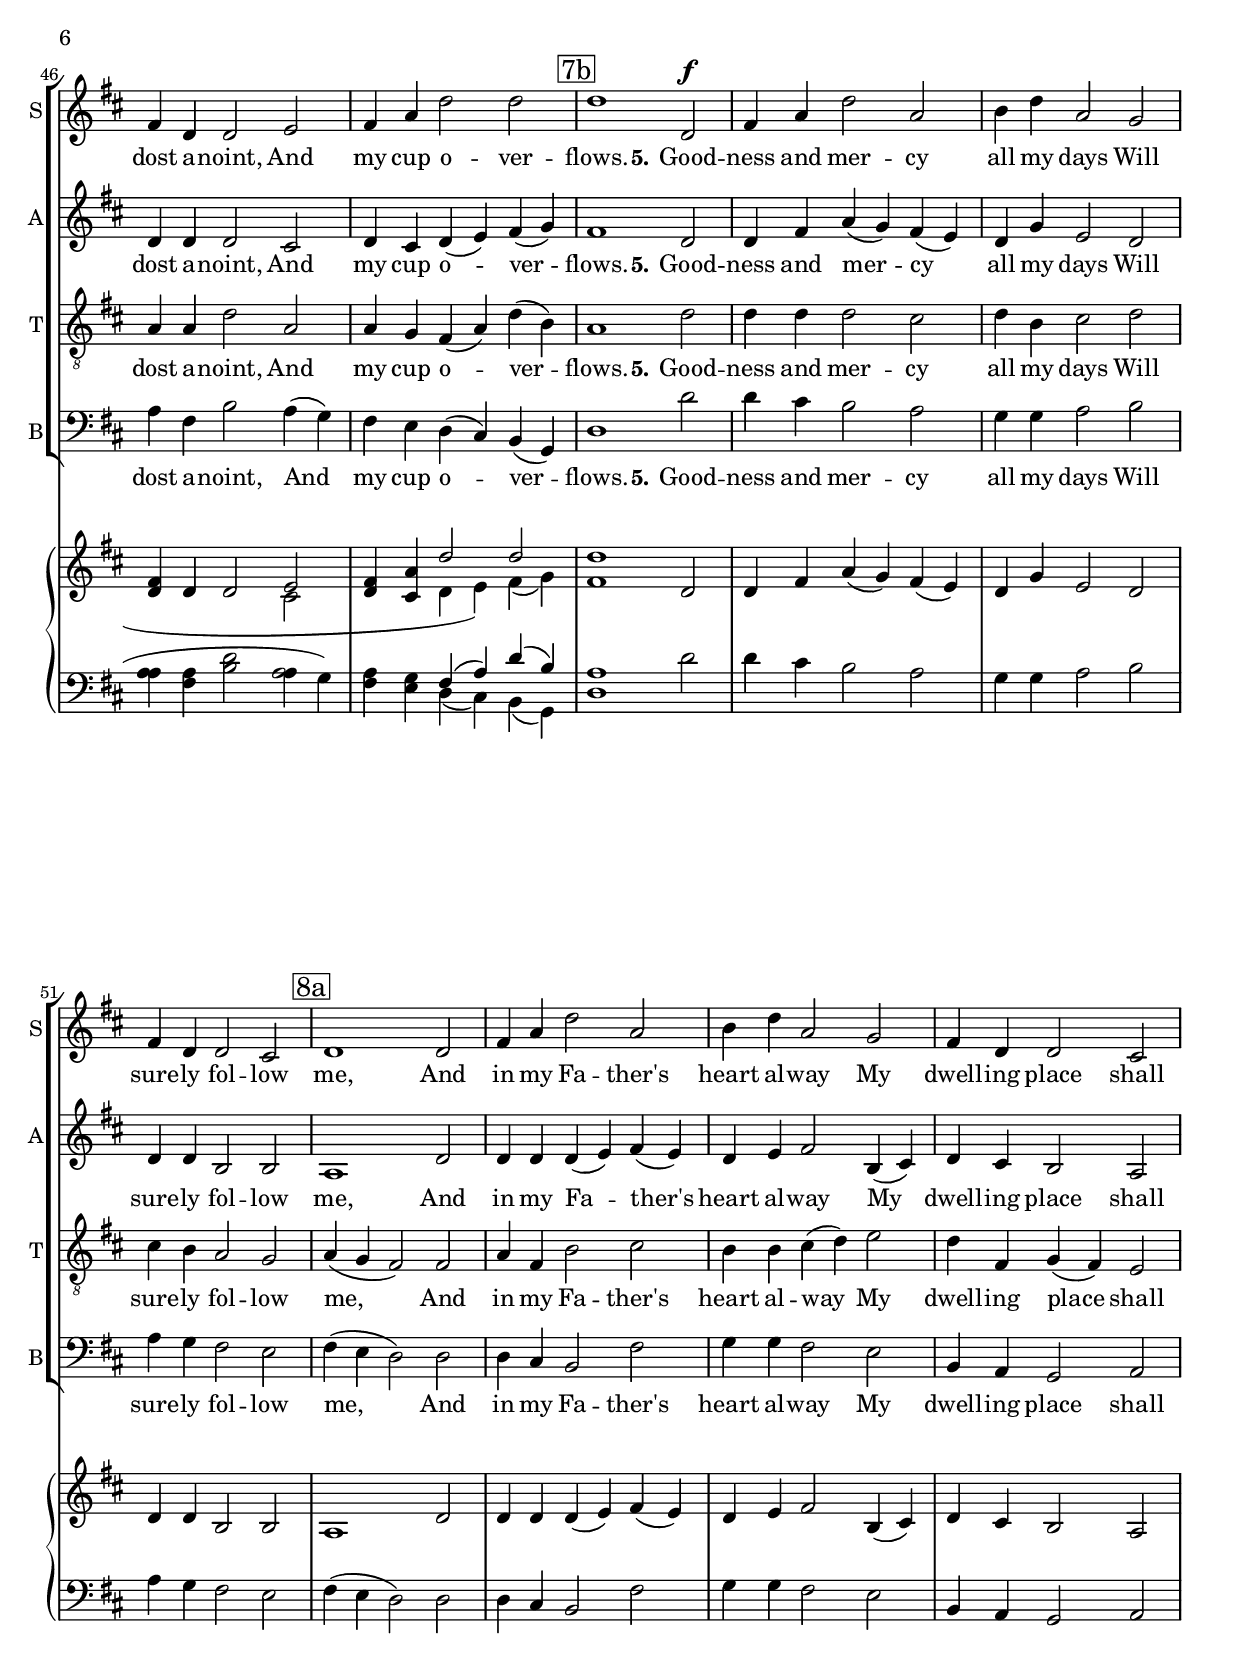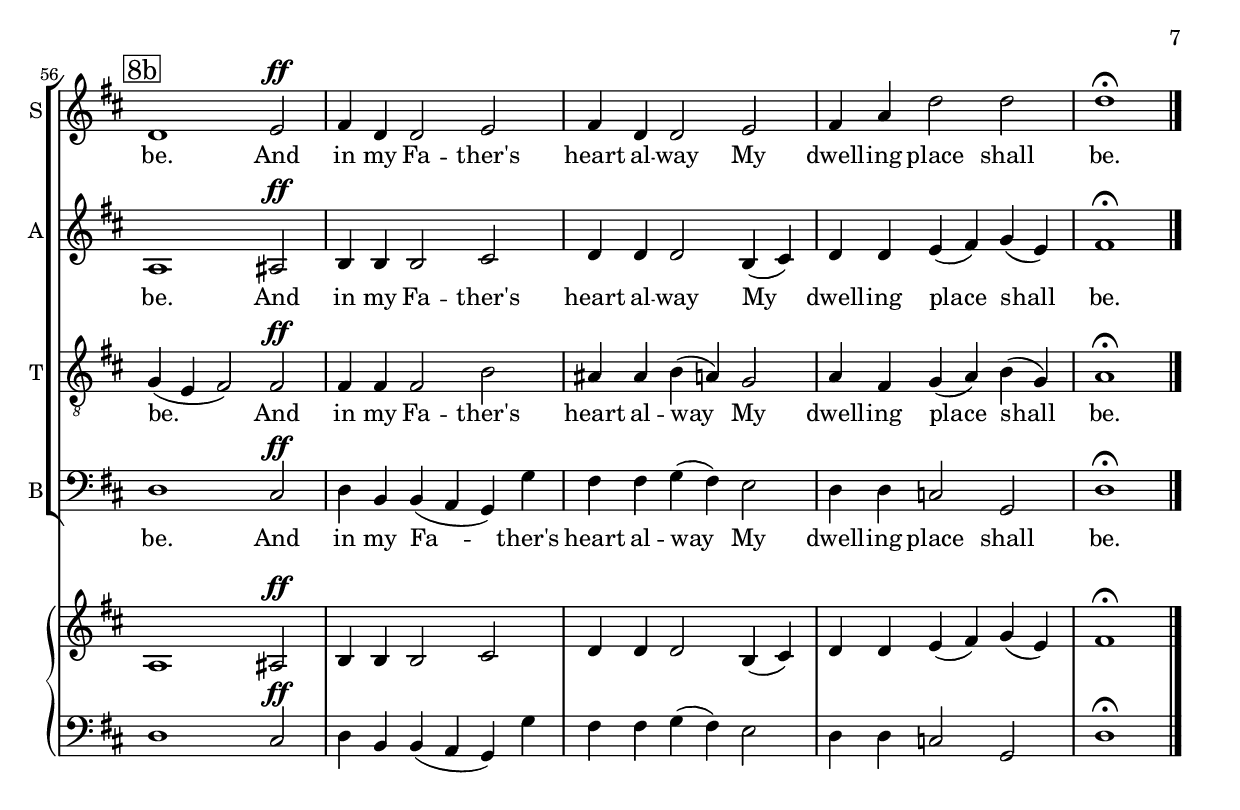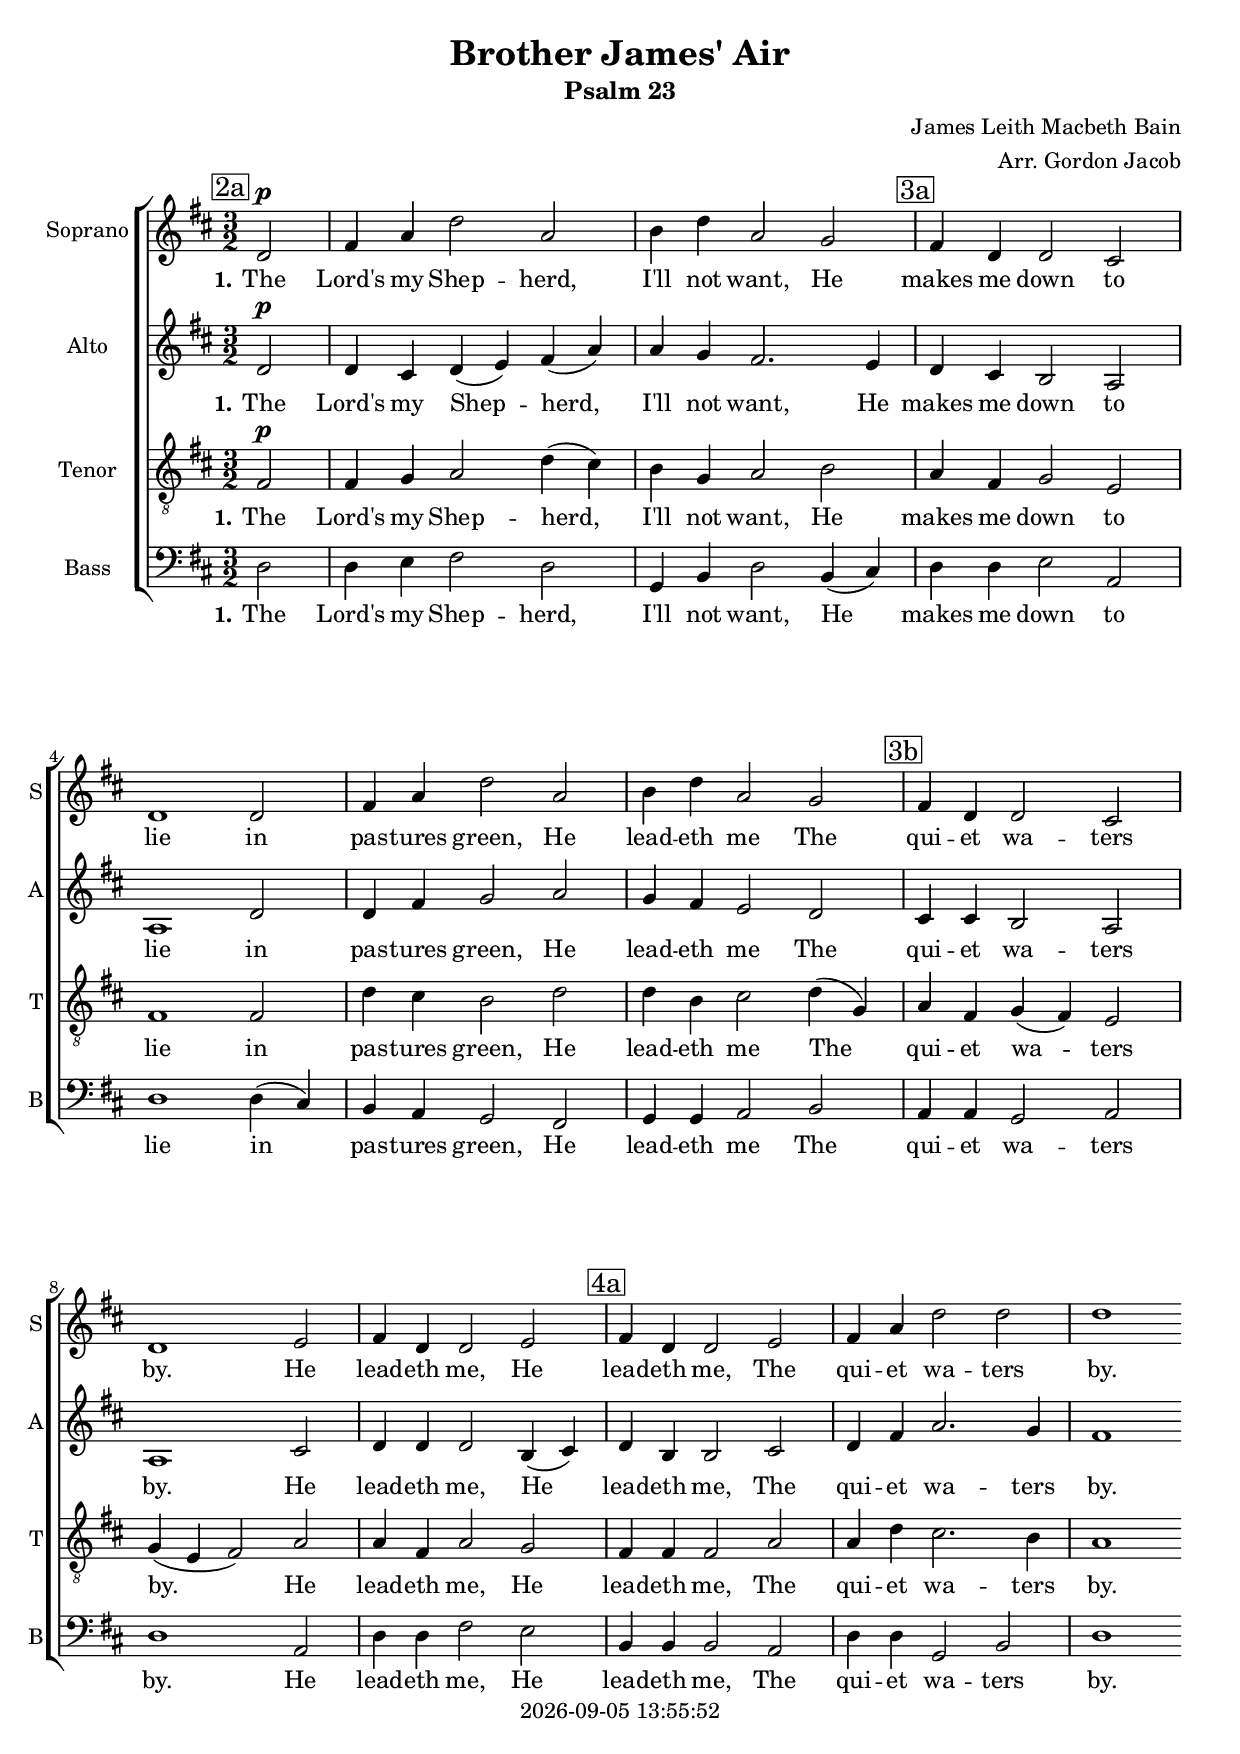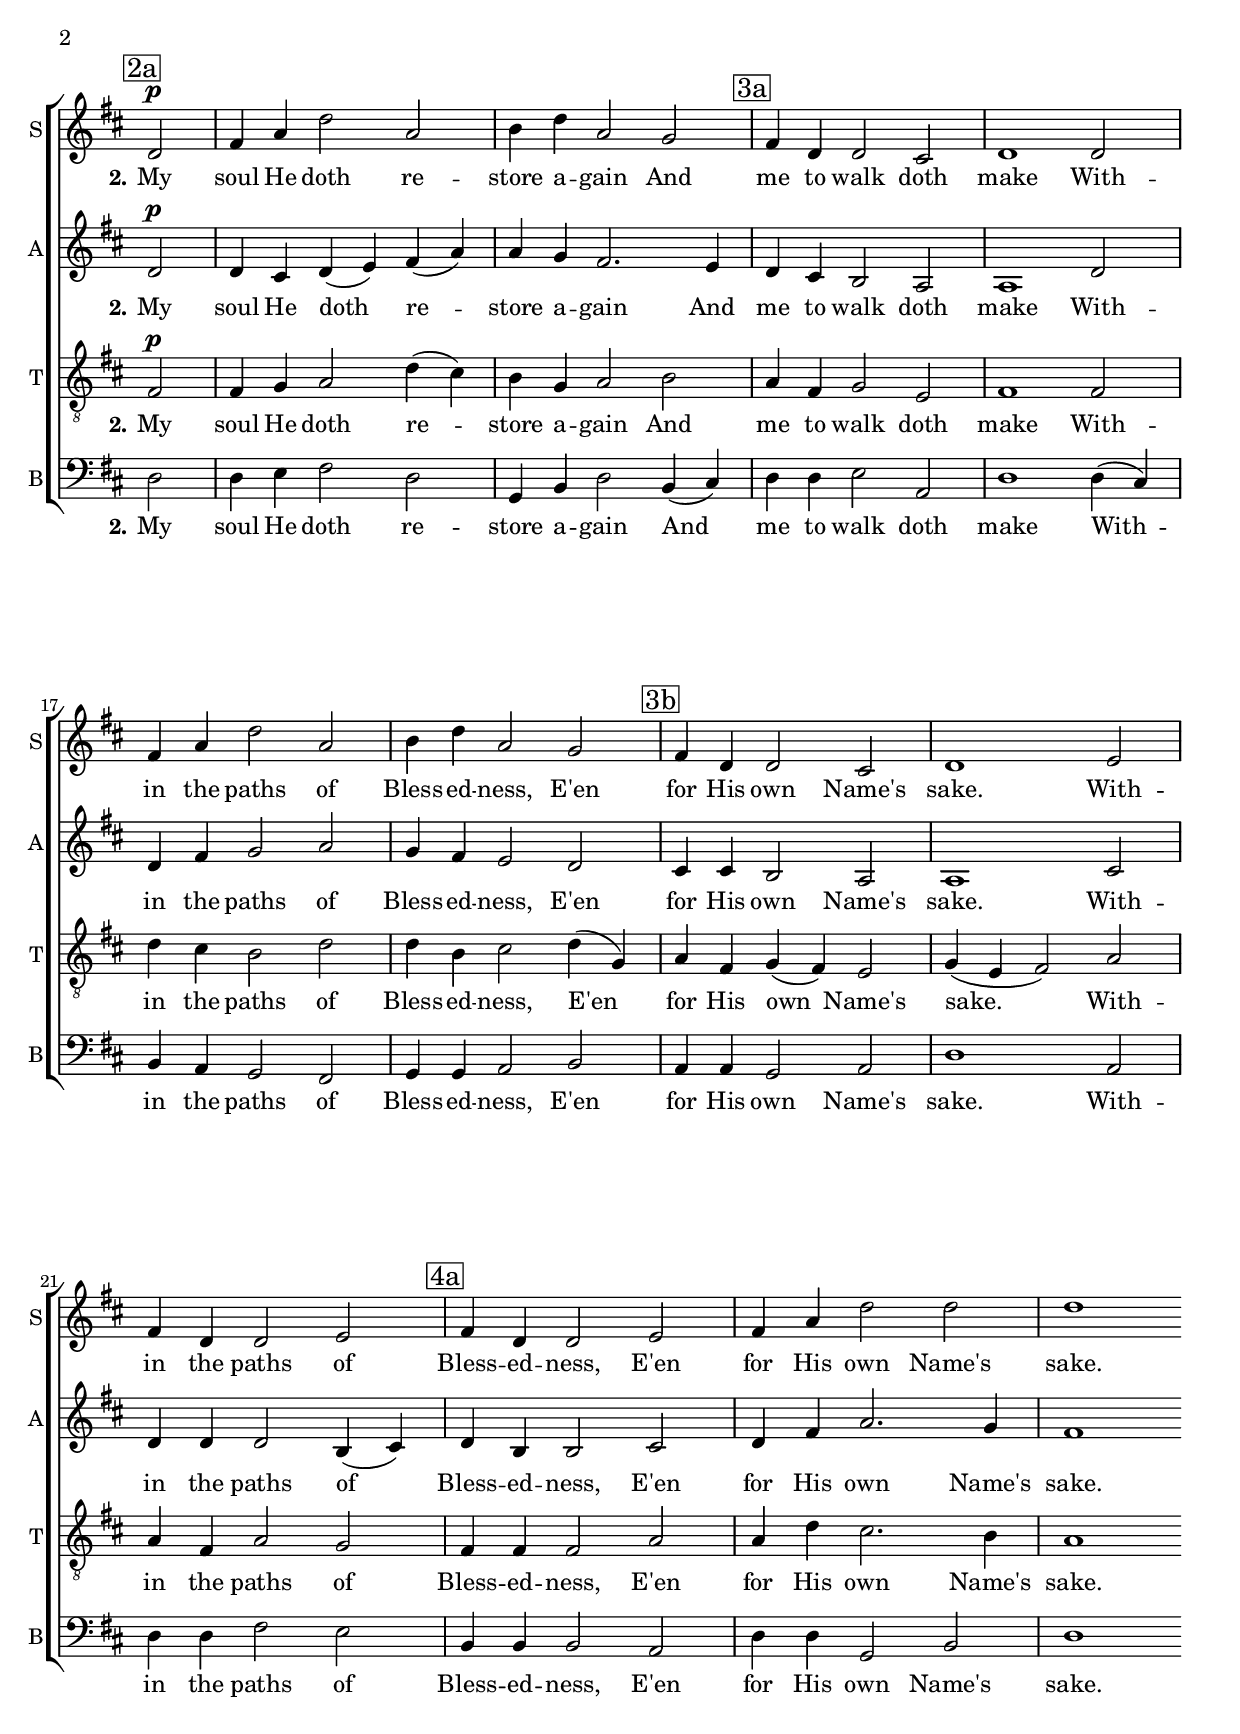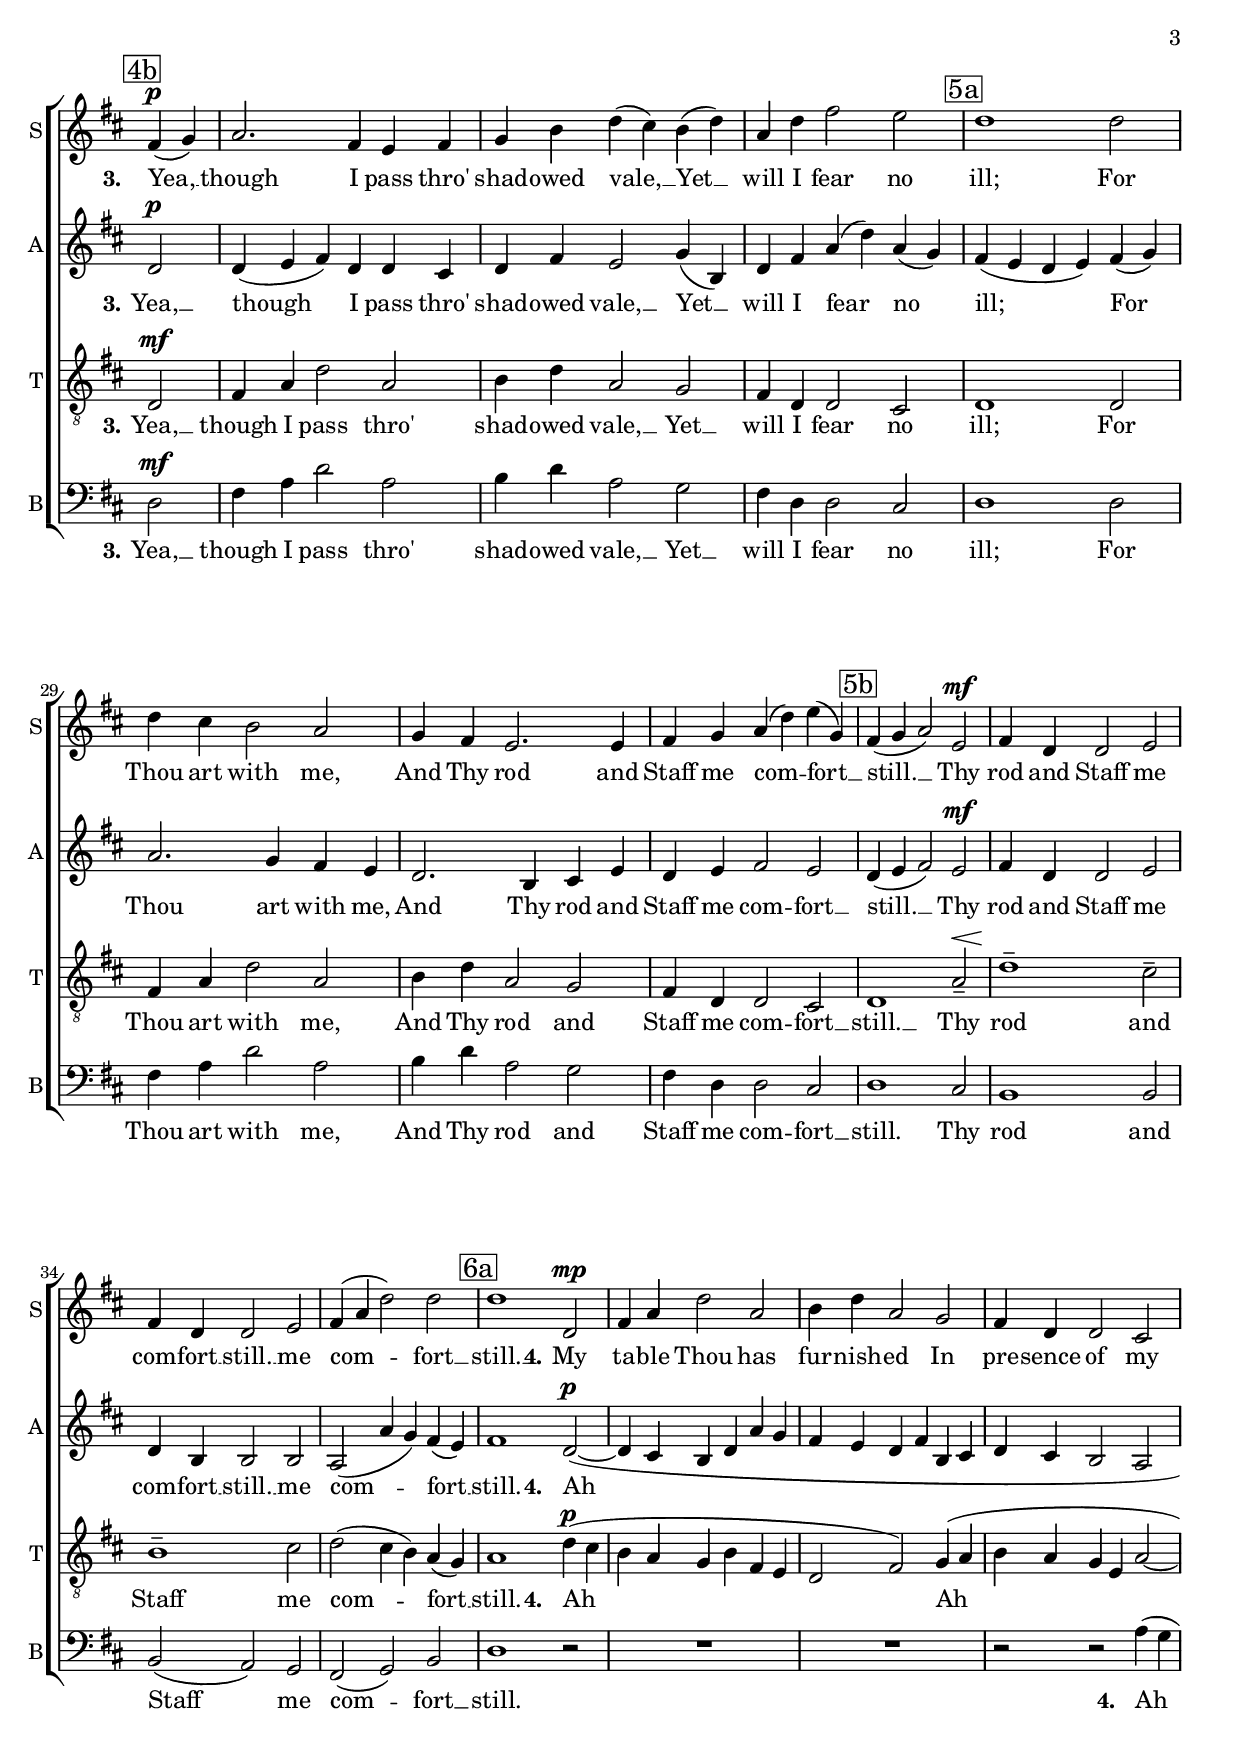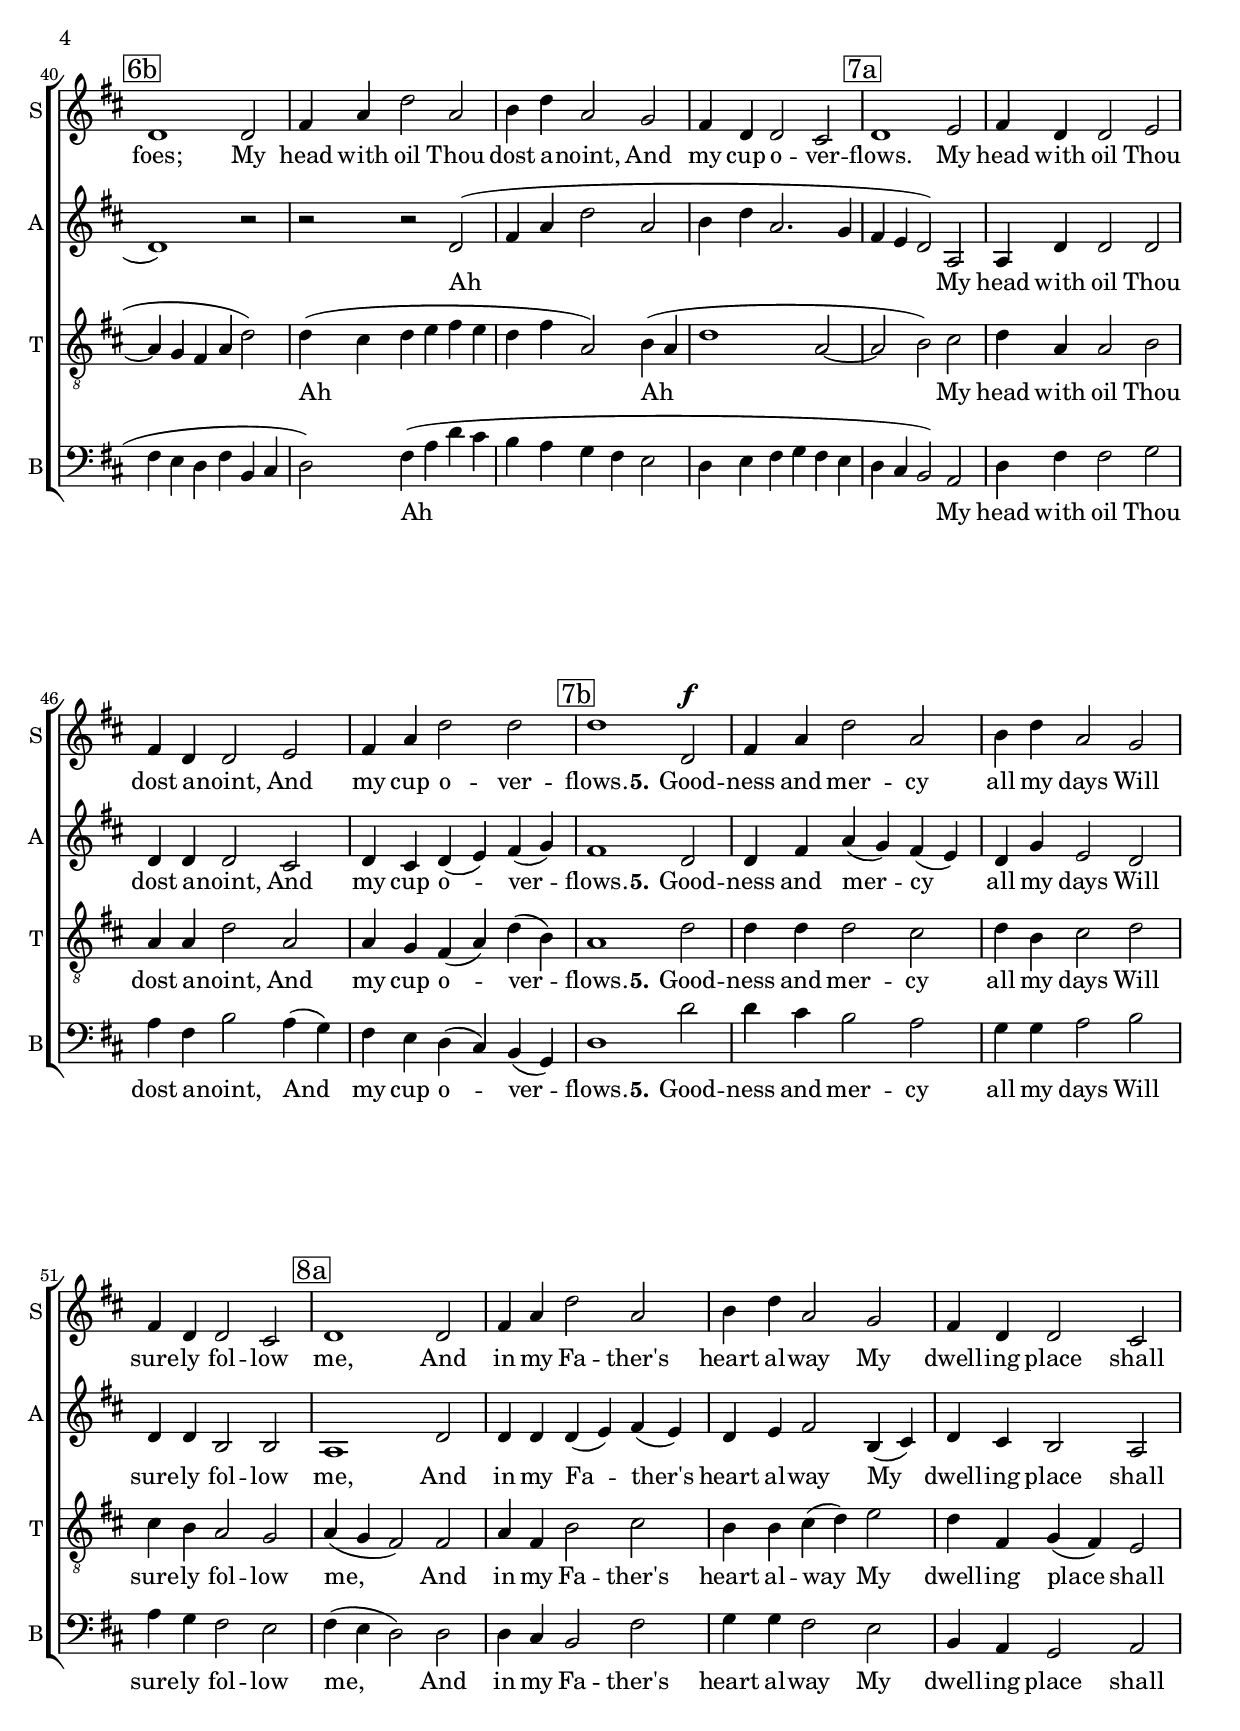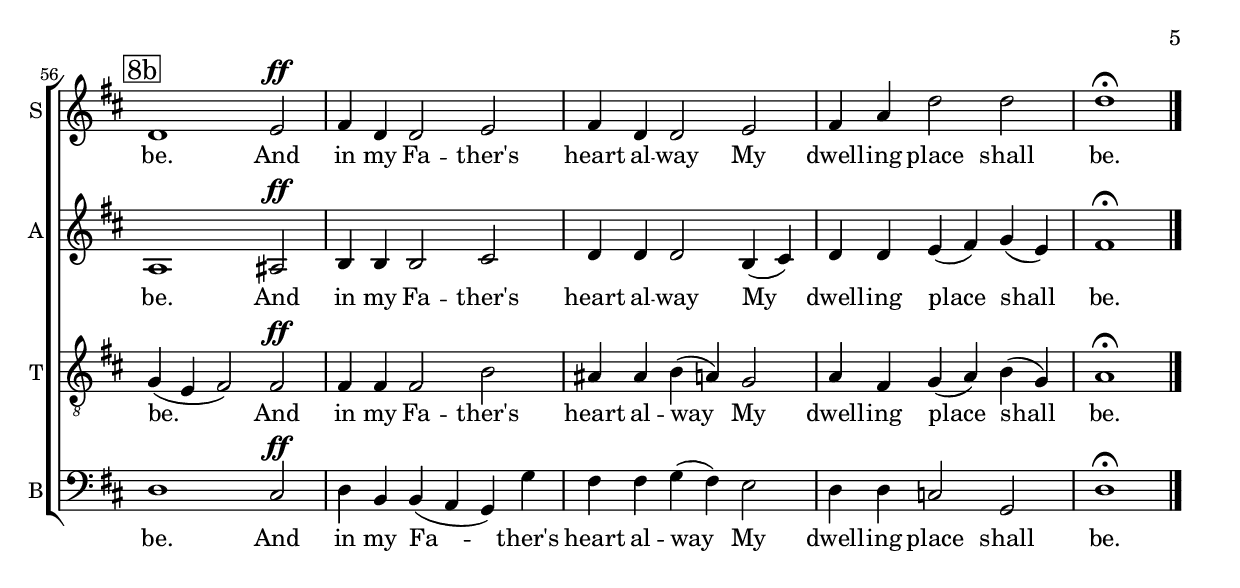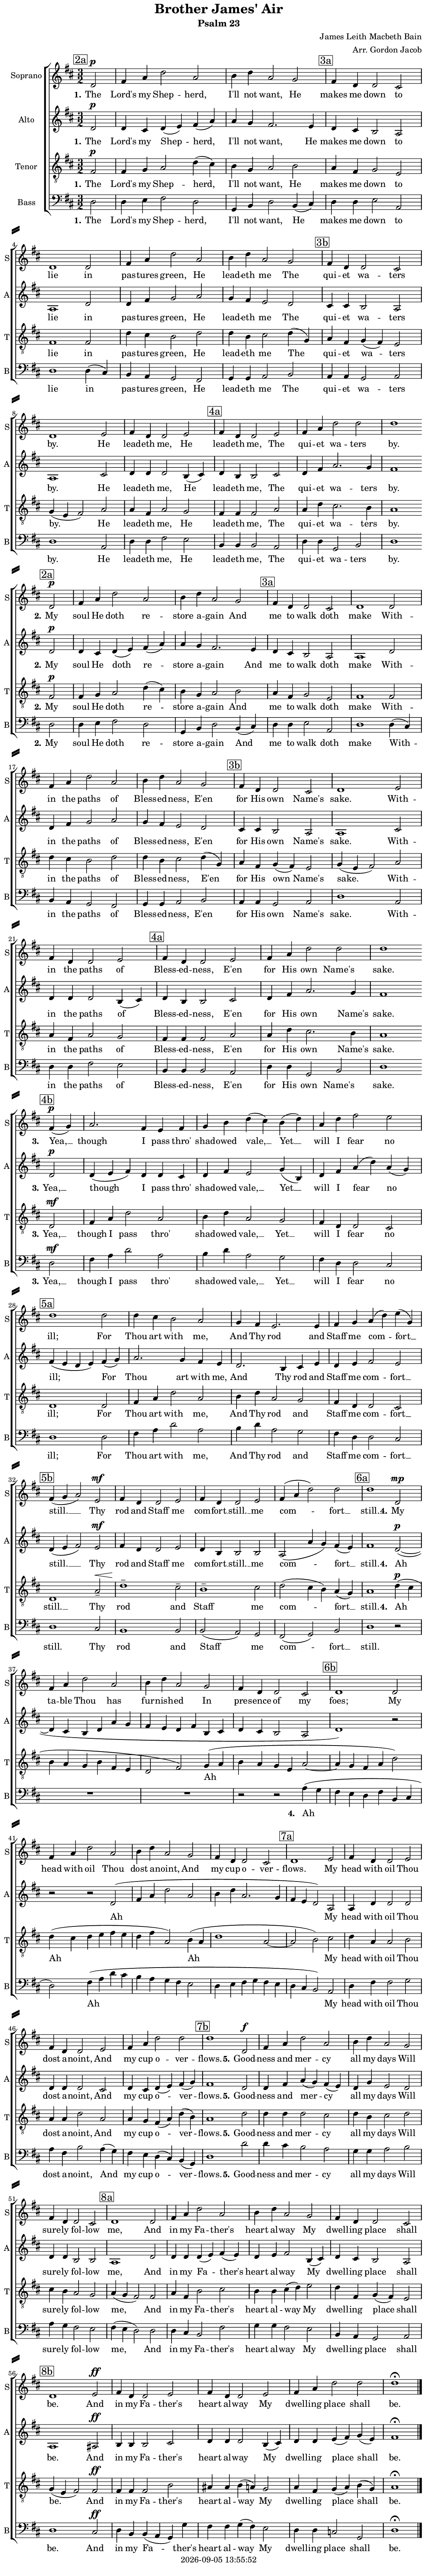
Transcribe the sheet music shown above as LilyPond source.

\version "2.22.0"

\include "predefined-guitar-fretboards.ly"
\include "articulate.ly"

today = #(strftime "%Y-%m-%d %H:%M:%S" (localtime (current-time)))

\header {
% centered at top
%  dedication  = "dedication"
  title       = "Brother James' Air"
  subtitle    = "Psalm 23"
%  subsubtitle = "subsubtitle"
%  instrument  = "instrument"
  
% arrangement of following lines:
%
%  poet    composer
%  meter   arranger
%  piece       opus

  composer    = "James Leith Macbeth Bain"
  arranger    = "Arr. Gordon Jacob"
%  opus        = "opus"

%  poet        = "poet"
%  meter       = "meter"
%  piece       = "piece"

% centered at bottom
% tagline     = "tagline" % default lilypond version
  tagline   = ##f
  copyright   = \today
}

#(set-global-staff-size 19)

global = {
  \key d \major
  \time 3/2
  \partial 2
}

TempoTrack = {
  \tempo 2=100
  \set Score.tempoHideNote = ##t
  \repeat volta 2 {
    s2
    s1.*11
    s1
  }
  s2
  s1.*35
  \tempo 2=50
}

RehearsalTrack = {
%  \set Score.currentBarNumber = #5
  \repeat volta 2 {
    \mark \markup { \box "2a" } s2 s1.*2
    \mark \markup { \box "3a" }    s1.*4
    \mark \markup { \box "3b" }    s1.*3
    \mark \markup { \box "4a" }    s1.*2
    s1
  }
  \mark \markup { \box "4b" } s2 s1.*3
  \mark \markup { \box "5a" }    s1.*4
  \mark \markup { \box "5b" }    s1.*4
  \mark \markup { \box "6a" }    s1.*4
  \mark \markup { \box "6b" }    s1.*4
  \mark \markup { \box "7a" }    s1.*4
  \mark \markup { \box "7b" }    s1.*4
  \mark \markup { \box "8a" }    s1.*4
  \mark \markup { \box "8b" }    s1.*3 s1
}

soprano = \relative {
  \global
  \repeat volta 2 {
    d'2^\p
    fis4 a d2 a
    b4 d a2 g
    fis4 d4 2 cis % 3a
    d1 2
    fis4 a d2 a
    b4 d a2 g
    fis4 d4 2 cis % 3b
    d1 e2
    fis4 d4 2 e
    fis4 d4 2 e % 4a
    fis4 a d2 2
    d1 \break
  }
  fis,4^\p(g)
  a2. fis4 e fis % 4b
  g4 b d(cis) b(d)
  a4 d fis2 e
  d1 2 % 5a
  d4 cis b2 a
  g4 fis e2. 4
  fis4 g a(d) e(g,)
  fis4(g a2) e^\mf % 5b
  fis4 d4 2 e
  fis4 d4 2 e
  fis4(a d2) 2
  d1 d,2^\mp % 6a
  fis4 a d2 a
  b4 d a2 g
  fis4 d4 2 cis
  d1 2 % 6b
  fis4 a d2 a
  b4 d a2 g
  fis4 d4 2 cis
  d1 e2 % 7a
  fis4 d4 2 e
  fis4 d4 2 e
  fis4 a d2 2
  d1 d,2^\f % 7b
  fis4 a d2 a
  b4 d a2 g
  fis4 d4 2 cis
  d1 2 % 8a
  fis4 a d2 a
  b4 d a2 g
  fis4 d4 2 cis
  d1 e2^\ff % 8b
  fis4 d4 2 e
  fis4 d4 2 e
  fis4 a d2 2
  d1\fermata
  \bar "|."
}

wordsSop = \lyricmode {
  \set stanza = "1."
  The Lord's my Shep -- herd,
  I'll not want,
  He makes me down to lie
  in pas -- tures green,
  He lead -- eth me
  The qui -- et wa -- ters by.
  He lead -- eth me,
  He lead -- eth me,
  The qui -- et wa -- ters by.

  \set stanza = "2."
  My soul He doth re -- store a -- gain
  And me to walk doth make
  With -- in the paths of Bless -- ed -- ness,
  E'en for His own Name's sake.
  With -- in the paths of Bless -- ed -- ness,
  E'en for His own Name's sake.

  \set stanza = "3."
  Yea, __ though I pass thro' shad -- owed vale, __
  Yet __ will I fear no ill;
  For Thou art with me,
  And Thy rod and Staff me com -- fort __ still. __
  Thy rod and Staff me com -- fort __ still. __
  me com -- fort __ still. __

  \set stanza = "4."
  My ta -- ble Thou has fur -- nish -- ed
  In pre -- sence of my foes;
  My head with oil Thou dost a -- noint,
  And my cup o -- ver -- flows.
  My head with oil Thou dost a -- noint,
  And my cup o -- ver -- flows.

  \set stanza = "5."
  Good -- ness and mer -- cy all my days
  Will sure -- ly fol -- low me,
  And in my Fa -- ther's heart al -- way
  My dwell -- ing place shall be.
  And in my Fa -- ther's heart al -- way
  My dwell -- ing place shall be.
}

wordsSopMidi = \lyricmode {
  \set stanza = "1."
  "The " "Lord's " "my " Shep "herd, "
  "\nI'll " "not " "want, "
  "\nHe " "makes " "me " "down " "to " "lie "
  "\nin " pas "tures " "green, "
  "\nHe " lead "eth " "me "
  "\nThe " qui "et " wa "ters " "by. "
  "\nHe " lead "eth " "me, "
  "\nHe " lead "eth " "me, "
  "\nThe " qui "et " wa "ters " "by. "

  \set stanza = "2."
  "\nMy " "soul " "He " "doth " re "store " a "gain "
  "\nAnd " "me " "to " "walk " "doth " "make "
  "\nWith" "in " "the " "paths " "of " Bless ed "ness, "
  "\nE'en " "for " "His " "own " "Name's " "sake. "
  "\nWith" "in " "the " "paths " "of " Bless ed "ness, "
  "\nE'en " "for " "His " "own " "Name's " "sake. "

  \set stanza = "3."
  "\nYea, "  "though " "I " "pass " "thro' " shad "owed " "vale, " 
  "\nYet "  "will " "I " "fear " "no " "ill; "
  "\nFor " "Thou " "art " "with " "me, "
  "\nAnd " "Thy " "rod " "and " "Staff " "me " com "fort "  "still. " 
  "\nThy " "rod " "and " "Staff " "me " com "fort "  "still. " 
  "\nme " com "fort "  "still. " 

  \set stanza = "4."
  "\nMy " ta "ble " "Thou " "has " fur nish "ed "
  "\nIn " pre "sence " "of " "my " "foes; "
  "\nMy " "head " "with " "oil " "Thou " "dost " a "noint, "
  "\nAnd " "my " "cup " o ver "flows. "
  "\nMy " "head " "with " "oil " "Thou " "dost " a "noint, "
  "\nAnd " "my " "cup " o ver "flows. "

  \set stanza = "5."
  "\nGood" "ness " "and " mer "cy " "all " "my " "days "
  "\nWill " sure "ly " fol "low " "me, "
  "\nAnd " "in " "my " Fa "ther's " "heart " al "way "
  "\nMy " dwell "ing " "place " "shall " "be. "
  "\nAnd " "in " "my " Fa "ther's " "heart " al "way "
  "\nMy " dwell "ing " "place " "shall " "be. "
}

wordsOneSop = \lyricmode {
  \set stanza = "1."
  The Lord's my Shep -- herd,
  I'll not want,
  He makes me down to lie
  in pas -- tures green,
  He lead -- eth me
  The qui -- et wa -- ters by.
  He lead -- eth me,
  He lead -- eth me,
  The qui -- et wa -- ters by.

  \set stanza = "3."
  Yea, __ though I pass thro' shad -- owed vale, __
  Yet __ will I fear no ill;
  For Thou art with me,
  And Thy rod and Staff me com -- fort __ still. __
  Thy rod and Staff me com -- fort __ still. __
  me com -- fort __ still. __

  \set stanza = "4."
  My ta -- ble Thou has fur -- nish -- ed
  In pre -- sence of my foes;
  My head with oil Thou dost a -- noint,
  And my cup o -- ver -- flows.
  My head with oil Thou dost a -- noint,
  And my cup o -- ver -- flows.

  \set stanza = "5."
  Good -- ness and mer -- cy all my days
  Will sure -- ly fol -- low me,
  And in my Fa -- ther's heart al -- way
  My dwell -- ing place shall be.
  And in my Fa -- ther's heart al -- way
  My dwell -- ing place shall be.
}

wordsTwo = \lyricmode {
  \set stanza = "2."
  My soul He doth re -- store a -- gain
  And me to walk doth make
  With -- in the paths of Bless -- ed -- ness,
  E'en for His own Name's sake.
  With -- in the paths of Bless -- ed -- ness,
  E'en for His own Name's sake.
}

alto = \relative {
  \global
  \repeat volta 2 {
    d'2^\p
    d4 cis d(e) fis(a)
    a4 g fis2. e4
    d4 cis b2 a % 3a
    a1 d2
    d4 fis g2 a
    g4 fis e2 d
    cis4 4 b2 a % 3b
    a1 cis2
    d4 4 2 b4(cis)
    d4 b4 2 cis % 4a
    d4 fis a2. g4
    fis1
  }
  d2^\p
  d4(e fis) d d cis % 4b
  d4 fis e2
  g4(b,)
  d4 fis a(d) a(g)
  fis4(e d e) fis(g) % 5a
  a2. g4 fis e
  d2. b4 cis e
  d4 e fis2 e
  d4(e fis2) e^\mf % 5b
  fis4 d4 2 e
  d4 b4 2 2
  a2(a'4 g) fis(e)
  fis1 d2^\p ( ~ % 6a
  d4 cis b d a' g
  fis4 e d fis b, cis
  d4 cis b2 a
  d1) r2 % 6b
  r2 r d(
  fis4 a d2 a
  b4 d a2. g4
  fis4 e d2) a % 7a
  a4 d4 2 2
  d4 4 2 cis
  d4 cis d(e) fis(g)
  fis1 d2 % 7b
  d4 fis a(g) fis(e)
  d4 g e2 d
  d4 4 b2 2
  a1 d2 % 8a
  d4 4 4(e) fis(e)
  d4 e fis2 b,4(cis)
  d4 cis b2 a
  a1 ais2^\ff % 8b
  b4 4 2 cis
  d4 4 2 b4(cis)
  d4 4 e(fis) g(e)
  fis1\fermata
  \bar "|."
}

wordsAlto = \lyricmode {
  \set stanza = "1."
  The Lord's my Shep -- herd,
  I'll not want,
  He makes me down to lie
  in pas -- tures green,
  He lead -- eth me
  The qui -- et wa -- ters by.
  He lead -- eth me,
  He lead -- eth me,
  The qui -- et wa -- ters by.

  \set stanza = "2."
  My soul He doth re -- store a -- gain
  And me to walk doth make
  With -- in the paths of Bless -- ed -- ness,
  E'en for His own Name's sake.
  With -- in the paths of Bless -- ed -- ness,
  E'en for His own Name's sake.

  \set stanza = "3."
  Yea, __ though I pass thro' shad -- owed vale, __
  Yet __ will I fear no ill;
  For Thou art with me,
  And Thy rod and Staff me com -- fort __ still. __
  Thy rod and Staff me com -- fort __ still. __
  me com -- fort __ still.

  \set stanza = "4."
  Ah Ah
  My head with oil Thou dost a -- noint,
  And my cup o -- ver -- flows.

  \set stanza = "5."
  Good -- ness and mer -- cy all my days
  Will sure -- ly fol -- low me,
  And in my Fa -- ther's heart al -- way
  My dwell -- ing place shall be.
  And in my Fa -- ther's heart al -- way
  My dwell -- ing place shall be.
}

wordsAltoMidi = \lyricmode {
  \set stanza = "1."
  "The " "Lord's " "my " Shep "herd, "
  "\nI'll " "not " "want, "
  "\nHe " "makes " "me " "down " "to " "lie "
  "\nin " pas "tures " "green, "
  "\nHe " lead "eth " "me "
  "\nThe " qui "et " wa "ters " "by. "
  "\nHe " lead "eth " "me, "
  "\nHe " lead "eth " "me, "
  "\nThe " qui "et " wa "ters " "by. "

  \set stanza = "2."
  "\nMy " "soul " "He " "doth " re "store " a "gain "
  "\nAnd " "me " "to " "walk " "doth " "make "
  "\nWith" "in " "the " "paths " "of " Bless ed "ness, "
  "\nE'en " "for " "His " "own " "Name's " "sake. "
  "\nWith" "in " "the " "paths " "of " Bless ed "ness, "
  "\nE'en " "for " "His " "own " "Name's " "sake. "

  \set stanza = "3."
  "\nYea, "  "though " "I " "pass " "thro' " shad "owed " "vale, " 
  "\nYet "  "will " "I " "fear " "no " "ill; "
  "\nFor " "Thou " "art " "with " "me, "
  "\nAnd " "Thy " "rod " "and " "Staff " "me " com "fort "  "still. " 
  "\nThy " "rod " "and " "Staff " "me " com "fort "  "still. " 
  "\nme " com "fort "  "still. "

  \set stanza = "4."
  "\nAh " "Ah "
  "\nMy " "head " "with " "oil " "Thou " "dost " a "noint, "
  "\nAnd " "my " "cup " o ver "flows. "

  \set stanza = "5."
  "\nGood" "ness " "and " mer "cy " "all " "my " "days "
  "\nWill " sure "ly " fol "low " "me, "
  "\nAnd " "in " "my " Fa "ther's " "heart " al "way "
  "\nMy " dwell "ing " "place " "shall " "be. "
  "\nAnd " "in " "my " Fa "ther's " "heart " al "way "
  "\nMy " dwell "ing " "place " "shall " "be. "
}

wordsOneAlto = \lyricmode {
  \set stanza = "1."
  The Lord's my Shep -- herd,
  I'll not want,
  He makes me down to lie
  in pas -- tures green,
  He lead -- eth me
  The qui -- et wa -- ters by.
  He lead -- eth me,
  He lead -- eth me,
  The qui -- et wa -- ters by.

  \set stanza = "3."
  Yea, __ though I pass thro' shad -- owed vale, __
  Yet __ will I fear no ill;
  For Thou art with me,
  And Thy rod and Staff me com -- fort __ still. __
  Thy rod and Staff me com -- fort __ still. __
  me com -- fort __ still.

  \set stanza = "4."
  Ah Ah
  My head with oil Thou dost a -- noint,
  And my cup o -- ver -- flows.

  \set stanza = "5."
  Good -- ness and mer -- cy all my days
  Will sure -- ly fol -- low me,
  And in my Fa -- ther's heart al -- way
  My dwell -- ing place shall be.
  And in my Fa -- ther's heart al -- way
  My dwell -- ing place shall be.
}

tenor = \relative {
  \global
  \repeat volta 2 {
    fis2^\p
    fis4 g a2 d4(cis)
    b4 g a2 b
    a4 fis g2 e % 3a
    fis1 2
    d'4 cis b2 d
    d4 b cis2 d4(g,)
    a4 fis g(fis) e2 % 3b
    g4(e fis2) a
    a4 fis a2 g
    fis4 4 2 a % 4a
    a4 d cis2. b4
    a1
  }
  d,2^\mf
  fis4 a d2 a % 4b
  b4 d a2 g
  fis4 d4 2 cis
  d1 2 % 5a
  fis4 a d2 a
  b4 d a2 g
  fis4 d4 2 cis
  d1 a'2-- ^\< % 5b
  d1-- \! cis2--
  b1-- cis2
  d2(cis4 b) a(g)
  a1 d4^\p (cis % 6a
  b4 a g b fis e
  d2 fis) g4(a
  b4 a g e a2~
  a4 g fis a d2) % 6b
  d4(cis d e fis e
  d4 fis a,2) b4(a
  d1 a2~
  a2 b) cis % 7a
  d4 a4 2 b
  a4 4 d2 a
  a4 g fis(a) d(b)
  a1 d2 % 7b
  d4 4 2 cis
  d4 b cis2 d
  cis4 b a2 g
  a4(g fis2) 2 % 8a
  a4 fis b2 cis
  b4 4 cis(d) e2
  d4 fis, g(fis) e2
  g4(e fis2) 2^\ff % 8b
  fis4 4 2 b
  ais4 4 b(a) g2
  a4 fis g(a) b(g) a1\fermata
  \bar "|."
}

wordsTenor = \lyricmode {
  \set stanza = "1."
  The Lord's my Shep -- herd,
  I'll not want,
  He makes me down to lie
  in pas -- tures green,
  He lead -- eth me
  The qui -- et wa -- ters by.
  He lead -- eth me,
  He lead -- eth me,
  The qui -- et wa -- ters by.

  \set stanza = "2."
  My soul He doth re -- store a -- gain
  And me to walk doth make
  With -- in the paths of Bless -- ed -- ness,
  E'en for His own Name's sake.
  With -- in the paths of Bless -- ed -- ness,
  E'en for His own Name's sake.

  \set stanza = "3."
  Yea, __ though I pass thro' shad -- owed vale, __
  Yet __ will I fear no ill;
  For Thou art with me,
  And Thy rod and Staff me com -- fort __ still. __
  Thy rod and Staff me com -- fort __ still.

  \set stanza = "4."
  Ah Ah Ah Ah
  My head with oil Thou dost a -- noint,
  And my cup o -- ver -- flows.

  \set stanza = "5."
  Good -- ness and mer -- cy all my days
  Will sure -- ly fol -- low me,
  And in my Fa -- ther's heart al -- way
  My dwell -- ing place shall be.
  And in my Fa -- ther's heart al -- way
  My dwell -- ing place shall be.
}

wordsTenorMidi = \lyricmode {
  \set stanza = "1."
  "The " "Lord's " "my " Shep "herd, "
  "\nI'll " "not " "want, "
  "\nHe " "makes " "me " "down " "to " "lie "
  "\nin " pas "tures " "green, "
  "\nHe " lead "eth " "me "
  "\nThe " qui "et " wa "ters " "by. "
  "\nHe " lead "eth " "me, "
  "\nHe " lead "eth " "me, "
  "\nThe " qui "et " wa "ters " "by. "

  \set stanza = "2."
  "\nMy " "soul " "He " "doth " re "store " a "gain "
  "\nAnd " "me " "to " "walk " "doth " "make "
  "\nWith" "in " "the " "paths " "of " Bless ed "ness, "
  "\nE'en " "for " "His " "own " "Name's " "sake. "
  "\nWith" "in " "the " "paths " "of " Bless ed "ness, "
  "\nE'en " "for " "His " "own " "Name's " "sake. "

  \set stanza = "3."
  "\nYea, "  "though " "I " "pass " "thro' " shad "owed " "vale, " 
  "\nYet "  "will " "I " "fear " "no " "ill; "
  "\nFor " "Thou " "art " "with " "me, "
  "\nAnd " "Thy " "rod " "and " "Staff " "me " com "fort "  "still. " 
  "\nThy " "rod " "and " "Staff " "me " com "fort "  "still. "

  \set stanza = "4."
  "\nAh " "Ah " "Ah " "Ah "
  "\nMy " "head " "with " "oil " "Thou " "dost " a "noint, "
  "\nAnd " "my " "cup " o ver "flows. "

  \set stanza = "5."
  "\nGood" "ness " "and " mer "cy " "all " "my " "days "
  "\nWill " sure "ly " fol "low " "me, "
  "\nAnd " "in " "my " Fa "ther's " "heart " al "way "
  "\nMy " dwell "ing " "place " "shall " "be. "
  "\nAnd " "in " "my " Fa "ther's " "heart " al "way "
  "\nMy " dwell "ing " "place " "shall " "be. "
}

wordsOneTenor = \lyricmode {
  \set stanza = "1."
  The Lord's my Shep -- herd,
  I'll not want,
  He makes me down to lie
  in pas -- tures green,
  He lead -- eth me
  The qui -- et wa -- ters by.
  He lead -- eth me,
  He lead -- eth me,
  The qui -- et wa -- ters by.

  \set stanza = "3."
  Yea, __ though I pass thro' shad -- owed vale, __
  Yet __ will I fear no ill;
  For Thou art with me,
  And Thy rod and Staff me com -- fort __ still. __
  Thy rod and Staff me com -- fort __ still.

  \set stanza = "4."
  Ah Ah Ah Ah
  My head with oil Thou dost a -- noint,
  And my cup o -- ver -- flows.

  \set stanza = "5."
  Good -- ness and mer -- cy all my days
  Will sure -- ly fol -- low me,
  And in my Fa -- ther's heart al -- way
  My dwell -- ing place shall be.
  And in my Fa -- ther's heart al -- way
  My dwell -- ing place shall be.
}

bass = \relative {
  \global
  \repeat volta 2 {
    d2
    d4 e fis2 d
    g,4 b d2 b4(cis)
    d4 4 e2 a, % 3a
    d1 4(cis)
    b4 a g2 fis
    g4 4 a2 b
    a4 4 g2 a % 3b
    d1 a2
    d4 4 fis2 e
    b4 4 2 a % 4a
    d4 4 g,2 b
    d1
  }
  d2^\mf
  fis4 a d2 a % 4b
  b4 d a2 g
  fis4 d4 2 cis
  d1 2 % 5a
  fis4 a d2 a
  b4 d a2 g
  fis4 d4 2 cis
  d1 cis2 % 5b
  b1 2
  b2(a) g
  fis2(g) b
  d1 r2 % 6a
  R1.
  R1.
  r2 r a'4(g
  fis4 e d fis b, cis % 6b
  d2) fis4(a d cis
  b4 a g fis e2
  d4 e fis g fis e
  d4 cis b2) a % 7a
  d4 fis4 2 g
  a4 fis b2 a4(g)
  fis4 e d(cis) b(g)
  d'1 d'2 % 7b
  d4 cis b2 a
  g4 4 a2 b
  a4 g fis2 e
  fis4(e d2) d % 8a
  d4 cis b2 fis'
  g4 4 fis2 e
  b4 a g2 a
  d1 cis2^\ff % 8b
  d4 b b(a g) g'
  fis4 4 g(fis) e2
  d4 4 c2 g
  d'1\fermata
  \bar "|."
}

wordsBass = \lyricmode {
  \set stanza = "1."
  The Lord's my Shep -- herd,
  I'll not want,
  He makes me down to lie
  in pas -- tures green,
  He lead -- eth me
  The qui -- et wa -- ters by.
  He lead -- eth me,
  He lead -- eth me,
  The qui -- et wa -- ters by.

  \set stanza = "2."
  My soul He doth re -- store a -- gain
  And me to walk doth make
  With -- in the paths of Bless -- ed -- ness,
  E'en for His own Name's sake.
  With -- in the paths of Bless -- ed -- ness,
  E'en for His own Name's sake.

  \set stanza = "3."
  Yea, __ though I pass thro' shad -- owed vale, __
  Yet __ will I fear no ill;
  For Thou art with me,
  And Thy rod and Staff me com -- fort __ still.
  Thy rod and Staff me com -- fort __ still.

  \set stanza = "4."
  Ah Ah
  My head with oil Thou dost a -- noint,
  And my cup o -- ver -- flows.

  \set stanza = "5."
  Good -- ness and mer -- cy all my days
  Will sure -- ly fol -- low me,
  And in my Fa -- ther's heart al -- way
  My dwell -- ing place shall be.
  And in my Fa -- ther's heart al -- way
  My dwell -- ing place shall be.
}

wordsBassMidi = \lyricmode {
  \set stanza = "1."
  "The " "Lord's " "my " Shep "herd, "
  "\nI'll " "not " "want, "
  "\nHe " "makes " "me " "down " "to " "lie "
  "\nin " pas "tures " "green, "
  "\nHe " lead "eth " "me "
  "\nThe " qui "et " wa "ters " "by. "
  "\nHe " lead "eth " "me, "
  "\nHe " lead "eth " "me, "
  "\nThe " qui "et " wa "ters " "by. "

  \set stanza = "2."
  "\nMy " "soul " "He " "doth " re "store " a "gain "
  "\nAnd " "me " "to " "walk " "doth " "make "
  "\nWith" "in " "the " "paths " "of " Bless ed "ness, "
  "\nE'en " "for " "His " "own " "Name's " "sake. "
  "\nWith" "in " "the " "paths " "of " Bless ed "ness, "
  "\nE'en " "for " "His " "own " "Name's " "sake. "

  \set stanza = "3."
  "\nYea, "  "though " "I " "pass " "thro' " shad "owed " "vale, " 
  "\nYet "  "will " "I " "fear " "no " "ill; "
  "\nFor " "Thou " "art " "with " "me, "
  "\nAnd " "Thy " "rod " "and " "Staff " "me " com "fort "  "still. "
  "\nThy " "rod " "and " "Staff " "me " com "fort "  "still. "

  \set stanza = "4."
  "\nAh " "Ah "
  "\nMy " "head " "with " "oil " "Thou " "dost " a "noint, "
  "\nAnd " "my " "cup " o ver "flows. "

  \set stanza = "5."
  "\nGood" "ness " "and " mer "cy " "all " "my " "days "
  "\nWill " sure "ly " fol "low " "me, "
  "\nAnd " "in " "my " Fa "ther's " "heart " al "way "
  "\nMy " dwell "ing " "place " "shall " "be. "
  "\nAnd " "in " "my " Fa "ther's " "heart " al "way "
  "\nMy " dwell "ing " "place " "shall " "be. "
}

wordsOneBass = \lyricmode {
  \set stanza = "1."
  The Lord's my Shep -- herd,
  I'll not want,
  He makes me down to lie
  in pas -- tures green,
  He lead -- eth me
  The qui -- et wa -- ters by.
  He lead -- eth me,
  He lead -- eth me,
  The qui -- et wa -- ters by.

  \set stanza = "3."
  Yea, __ though I pass thro' shad -- owed vale, __
  Yet __ will I fear no ill;
  For Thou art with me,
  And Thy rod and Staff me com -- fort __ still.
  Thy rod and Staff me com -- fort __ still.

  \set stanza = "4."
  Ah Ah
  My head with oil Thou dost a -- noint,
  And my cup o -- ver -- flows.

  \set stanza = "5."
  Good -- ness and mer -- cy all my days
  Will sure -- ly fol -- low me,
  And in my Fa -- ther's heart al -- way
  My dwell -- ing place shall be.
  And in my Fa -- ther's heart al -- way
  My dwell -- ing place shall be.
}

pianoRHone = \relative {
  \global
  c4
  \bar "|."
}

pianoRHtwo = \relative {
  \global
  c4
  \bar "|."
}

dynamicsPiano = {
  \override DynamicTextSpanner.style = #'none
}

pianoLHone = \relative {
  \global
  c4
  \bar "|."
}

pianoLHtwo = \relative {
  \global
  c4
  \bar "|."
}

\book {
  \bookOutputSuffix "repeat"
  \score {
    <<
      <<
        \new ChoirStaff <<
                                % Single soprano staff
          \new Staff = soprano \with {
            instrumentName = #"Soprano"
            shortInstrumentName = #"S"
            midiInstrument = "choir aahs"
          }
          <<
            \new Voice \TempoTrack
            \new Voice \RehearsalTrack
            \new Voice \soprano
            \addlyrics \wordsOneSop
            \addlyrics \wordsTwo
          >>
                                % Single alto staff
          \new Staff = alto \with {
            instrumentName = #"Alto"
            shortInstrumentName = #"A"
            midiInstrument = "choir aahs"
          }
          <<
            \new Voice \alto
            \addlyrics \wordsOneAlto
            \addlyrics \wordsTwo
          >>
                                % Single tenor staff
          \new Staff = tenor \with {
            instrumentName = #"Tenor"
            shortInstrumentName = #"T"
            midiInstrument = "choir aahs"
          }
          <<
            \clef "treble_8"
            \new Voice \tenor
            \addlyrics \wordsOneTenor
            \addlyrics \wordsTwo
          >>
                                % Single bass staff
          \new Staff = bass \with {
            instrumentName = #"Bass"
            shortInstrumentName = #"B"
            midiInstrument = "choir aahs"
          }
          <<
            \clef "bass"
            \new Voice \bass
            \addlyrics \wordsOneBass
            \addlyrics \wordsTwo
          >>
        >>
        \new PianoStaff = piano <<
          \new Staff = pianorh \with {
            printPartCombineTexts = ##f
            midiInstrument = "acoustic grand piano"
          }
          <<
            \new Voice \partCombine \soprano \alto
          >>
          \new Staff = pianolh \with {
            printPartCombineTexts = ##f
            midiInstrument = "acoustic grand piano"
          }
          <<
            \clef "bass"
            \new Voice \partCombine \tenor \bass
          >>
        >>
      >>
    >>
    \layout {
      indent = 1.5\cm
      \pointAndClickOff
      \context {
        \Staff \RemoveAllEmptyStaves
        barNumberVisibility = #first-bar-number-invisible-save-broken-bars
        \override BarNumber.break-visibility = ##(#f #t #t)
      }
    }
  }
}

\book {
  \bookOutputSuffix "repeat-noacc"
  \score {
    <<
      <<
        \new ChoirStaff <<
                                % Single soprano staff
          \new Staff = soprano \with {
            instrumentName = #"Soprano"
            shortInstrumentName = #"S"
            midiInstrument = "choir aahs"
          }
          <<
            \new Voice \TempoTrack
            \new Voice \RehearsalTrack
            \new Voice \soprano
            \addlyrics \wordsOneSop
            \addlyrics \wordsTwo
          >>
                                % Single alto staff
          \new Staff = alto \with {
            instrumentName = #"Alto"
            shortInstrumentName = #"A"
            midiInstrument = "choir aahs"
          }
          <<
            \new Voice \alto
            \addlyrics \wordsOneAlto
            \addlyrics \wordsTwo
          >>
                                % Single tenor staff
          \new Staff = tenor \with {
            instrumentName = #"Tenor"
            shortInstrumentName = #"T"
            midiInstrument = "choir aahs"
          }
          <<
            \clef "treble_8"
            \new Voice \tenor
            \addlyrics \wordsOneTenor
            \addlyrics \wordsTwo
          >>
                                % Single bass staff
          \new Staff = bass \with {
            instrumentName = #"Bass"
            shortInstrumentName = #"B"
            midiInstrument = "choir aahs"
          }
          <<
            \clef "bass"
            \new Voice \bass
            \addlyrics \wordsOneBass
            \addlyrics \wordsTwo
          >>
        >>
      >>
    >>
    \layout {
      indent = 1.5\cm
      \pointAndClickOff
      \context {
        \Staff \RemoveAllEmptyStaves
        barNumberVisibility = #first-bar-number-invisible-save-broken-bars
        \override BarNumber.break-visibility = ##(#f #t #t)
      }
    }
  }
}

\book {
  \bookOutputSuffix "single"
  \score {
   \unfoldRepeats
    <<
      <<
        \new ChoirStaff <<
                                % Single soprano staff
          \new Staff = soprano \with {
            instrumentName = #"Soprano"
            shortInstrumentName = #"S"
            midiInstrument = "choir aahs"
          }
          <<
            \new Voice \TempoTrack
            \new Voice \RehearsalTrack
            \new Voice \soprano
            \addlyrics \wordsSop
          >>
                                % Single alto staff
          \new Staff = alto \with {
            instrumentName = #"Alto"
            shortInstrumentName = #"A"
            midiInstrument = "choir aahs"
          }
          <<
            \new Voice \alto
            \addlyrics \wordsAlto
          >>
                                % Single tenor staff
          \new Staff = tenor \with {
            instrumentName = #"Tenor"
            shortInstrumentName = #"T"
            midiInstrument = "choir aahs"
          }
          <<
            \clef "treble_8"
            \new Voice \tenor
            \addlyrics \wordsTenor
          >>
                                % Single bass staff
          \new Staff = bass \with {
            instrumentName = #"Bass"
            shortInstrumentName = #"B"
            midiInstrument = "choir aahs"
          }
          <<
            \clef "bass"
            \new Voice \bass
            \addlyrics \wordsBass
          >>
        >>
        \new PianoStaff = piano <<
          \new Staff = pianorh \with {
            printPartCombineTexts = ##f
            midiInstrument = "acoustic grand piano"
          }
          <<
            \new Voice \partCombine \soprano \alto
          >>
          \new Dynamics \dynamicsPiano
          \new Staff = pianolh \with {
            printPartCombineTexts = ##f
            midiInstrument = "acoustic grand piano"
          }
          <<
            \clef "bass"
            \new Voice \partCombine \tenor \bass
          >>
        >>
      >>
    >>
    \layout {
      indent = 1.5\cm
      \pointAndClickOff
      \context {
        \Staff \RemoveAllEmptyStaves
        barNumberVisibility = #first-bar-number-invisible-save-broken-bars
        \override BarNumber.break-visibility = ##(#f #t #t)
      }
    }
  }
}

\book {
  \bookOutputSuffix "single-noacc"
  \score {
   \unfoldRepeats
    <<
      <<
        \new ChoirStaff <<
                                % Single soprano staff
          \new Staff = soprano \with {
            instrumentName = #"Soprano"
            shortInstrumentName = #"S"
            midiInstrument = "choir aahs"
          }
          <<
            \new Voice \TempoTrack
            \new Voice \RehearsalTrack
            \new Voice \soprano
            \addlyrics \wordsSop
          >>
                                % Single alto staff
          \new Staff = alto \with {
            instrumentName = #"Alto"
            shortInstrumentName = #"A"
            midiInstrument = "choir aahs"
          }
          <<
            \new Voice \alto
            \addlyrics \wordsAlto
          >>
                                % Single tenor staff
          \new Staff = tenor \with {
            instrumentName = #"Tenor"
            shortInstrumentName = #"T"
            midiInstrument = "choir aahs"
          }
          <<
            \clef "treble_8"
            \new Voice \tenor
            \addlyrics \wordsTenor
          >>
                                % Single bass staff
          \new Staff = bass \with {
            instrumentName = #"Bass"
            shortInstrumentName = #"B"
            midiInstrument = "choir aahs"
          }
          <<
            \clef "bass"
            \new Voice \bass
            \addlyrics \wordsBass
          >>
        >>
      >>
    >>
    \layout {
      indent = 1.5\cm
      \pointAndClickOff
      \context {
        \Staff \RemoveAllEmptyStaves
        barNumberVisibility = #first-bar-number-invisible-save-broken-bars
        \override BarNumber.break-visibility = ##(#f #t #t)
      }
    }
  }
}

\book {
  \bookOutputSuffix "singlepage-noacc"
  \paper {
    top-margin = 0
    left-margin = 7
    right-margin = 1
    paper-width = 190\mm
    page-breaking = #ly:one-page-breaking
    system-system-spacing.basic-distance = #15
    system-separator-markup = \slashSeparator
  }
  \score {
   \unfoldRepeats
    <<
      <<
        \new ChoirStaff <<
                                % Single soprano staff
          \new Staff = soprano \with {
            instrumentName = #"Soprano"
            shortInstrumentName = #"S"
            midiInstrument = "choir aahs"
          }
          <<
            \new Voice \TempoTrack
            \new Voice \RehearsalTrack
            \new Voice \soprano
            \addlyrics \wordsSop
          >>
                                % Single alto staff
          \new Staff = alto \with {
            instrumentName = #"Alto"
            shortInstrumentName = #"A"
            midiInstrument = "choir aahs"
          }
          <<
            \new Voice \alto
            \addlyrics \wordsAlto
          >>
                                % Single tenor staff
          \new Staff = tenor \with {
            instrumentName = #"Tenor"
            shortInstrumentName = #"T"
            midiInstrument = "choir aahs"
          }
          <<
            \clef "treble_8"
            \new Voice \tenor
            \addlyrics \wordsTenor
          >>
                                % Single bass staff
          \new Staff = bass \with {
            instrumentName = #"Bass"
            shortInstrumentName = #"B"
            midiInstrument = "choir aahs"
          }
          <<
            \clef "bass"
            \new Voice \bass
            \addlyrics \wordsBass
          >>
        >>
      >>
    >>
    \layout {
      indent = 1.5\cm
      \pointAndClickOff
      \context {
        \Staff \RemoveAllEmptyStaves
        barNumberVisibility = #first-bar-number-invisible-save-broken-bars
        \override BarNumber.break-visibility = ##(#f #t #t)
      }
    }
  }
}

\book {
  \bookOutputSuffix "midi-sop"
  \score {
   \unfoldRepeats
%   \articulate
    <<
      <<
        \new ChoirStaff <<
                                % Single soprano staff
          \new Staff = soprano \with {
            instrumentName = #"Soprano"
            shortInstrumentName = #"S"
            midiInstrument = "choir aahs"
          }
          <<
            \new Voice \TempoTrack
            \new Voice \soprano
            \addlyrics \wordsSopMidi
          >>
                                % Single alto staff
          \new Staff = alto \with {
            instrumentName = #"Alto"
            shortInstrumentName = #"A"
            midiInstrument = "choir aahs"
          }
          <<
            \new Voice \alto
          >>
                                % Single tenor staff
          \new Staff = tenor \with {
            instrumentName = #"Tenor"
            shortInstrumentName = #"T"
            midiInstrument = "choir aahs"
          }
          <<
            \clef "treble_8"
            \new Voice \tenor
          >>
                                % Single bass staff
          \new Staff = bass \with {
            instrumentName = #"Bass"
            shortInstrumentName = #"B"
            midiInstrument = "choir aahs"
          }
          <<
            \clef "bass"
            \new Voice \bass
          >>
        >>
        \new PianoStaff = piano <<
          \new Staff = pianorh \with {
            midiInstrument = "acoustic grand piano"
          }
          <<
            \new Voice \soprano
            \new Voice \alto
            \new Voice \tenor
            \new Voice \bass
          >>
        >>
      >>
    >>
    \midi {}
  }
}

\book {
  \bookOutputSuffix "midi-alto"
  \score {
   \unfoldRepeats
%   \articulate
    <<
      <<
        \new ChoirStaff <<
                                % Single soprano staff
          \new Staff = soprano \with {
            instrumentName = #"Soprano"
            shortInstrumentName = #"S"
            midiInstrument = "choir aahs"
          }
          <<
            \new Voice \TempoTrack
            \new Voice \soprano
          >>
                                % Single alto staff
          \new Staff = alto \with {
            instrumentName = #"Alto"
            shortInstrumentName = #"A"
            midiInstrument = "choir aahs"
          }
          <<
            \new Voice \alto
            \addlyrics \wordsAltoMidi
          >>
                                % Single tenor staff
          \new Staff = tenor \with {
            instrumentName = #"Tenor"
            shortInstrumentName = #"T"
            midiInstrument = "choir aahs"
          }
          <<
            \clef "treble_8"
            \new Voice \tenor
          >>
                                % Single bass staff
          \new Staff = bass \with {
            instrumentName = #"Bass"
            shortInstrumentName = #"B"
            midiInstrument = "choir aahs"
          }
          <<
            \clef "bass"
            \new Voice \bass
          >>
        >>
        \new PianoStaff = piano <<
          \new Staff = pianorh \with {
            midiInstrument = "acoustic grand piano"
          }
          <<
            \new Voice \soprano
            \new Voice \alto
            \new Voice \tenor
            \new Voice \bass
          >>
        >>
      >>
    >>
    \midi {}
  }
}

\book {
  \bookOutputSuffix "midi-tenor"
  \score {
   \unfoldRepeats
%   \articulate
    <<
      <<
        \new ChoirStaff <<
                                % Single soprano staff
          \new Staff = soprano \with {
            instrumentName = #"Soprano"
            shortInstrumentName = #"S"
            midiInstrument = "choir aahs"
          }
          <<
            \new Voice \TempoTrack
            \new Voice \soprano
          >>
                                % Single alto staff
          \new Staff = alto \with {
            instrumentName = #"Alto"
            shortInstrumentName = #"A"
            midiInstrument = "choir aahs"
          }
          <<
            \new Voice \alto
          >>
                                % Single tenor staff
          \new Staff = tenor \with {
            instrumentName = #"Tenor"
            shortInstrumentName = #"T"
            midiInstrument = "choir aahs"
          }
          <<
            \clef "treble_8"
            \new Voice \tenor
            \addlyrics \wordsTenorMidi
          >>
                                % Single bass staff
          \new Staff = bass \with {
            instrumentName = #"Bass"
            shortInstrumentName = #"B"
            midiInstrument = "choir aahs"
          }
          <<
            \clef "bass"
            \new Voice \bass
          >>
        >>
        \new PianoStaff = piano <<
          \new Staff = pianorh \with {
            midiInstrument = "acoustic grand piano"
          }
          <<
            \new Voice \soprano
            \new Voice \alto
            \new Voice \tenor
            \new Voice \bass
          >>
        >>
      >>
    >>
    \midi {}
  }
}

\book {
  \bookOutputSuffix "midi-bass"
  \score {
   \unfoldRepeats
%   \articulate
    <<
      <<
        \new ChoirStaff <<
                                % Single soprano staff
          \new Staff = soprano \with {
            instrumentName = #"Soprano"
            shortInstrumentName = #"S"
            midiInstrument = "choir aahs"
          }
          <<
            \new Voice \TempoTrack
            \new Voice \soprano
          >>
                                % Single alto staff
          \new Staff = alto \with {
            instrumentName = #"Alto"
            shortInstrumentName = #"A"
            midiInstrument = "choir aahs"
          }
          <<
            \new Voice \alto
          >>
                                % Single tenor staff
          \new Staff = tenor \with {
            instrumentName = #"Tenor"
            shortInstrumentName = #"T"
            midiInstrument = "choir aahs"
          }
          <<
            \clef "treble_8"
            \new Voice \tenor
          >>
                                % Single bass staff
          \new Staff = bass \with {
            instrumentName = #"Bass"
            shortInstrumentName = #"B"
            midiInstrument = "choir aahs"
          }
          <<
            \clef "bass"
            \new Voice \bass
            \addlyrics \wordsBassMidi
          >>
        >>
        \new PianoStaff = piano <<
          \new Staff = pianorh \with {
            midiInstrument = "acoustic grand piano"
          }
          <<
            \new Voice \soprano
            \new Voice \alto
            \new Voice \tenor
            \new Voice \bass
          >>
        >>
      >>
    >>
    \midi {}
  }
}
